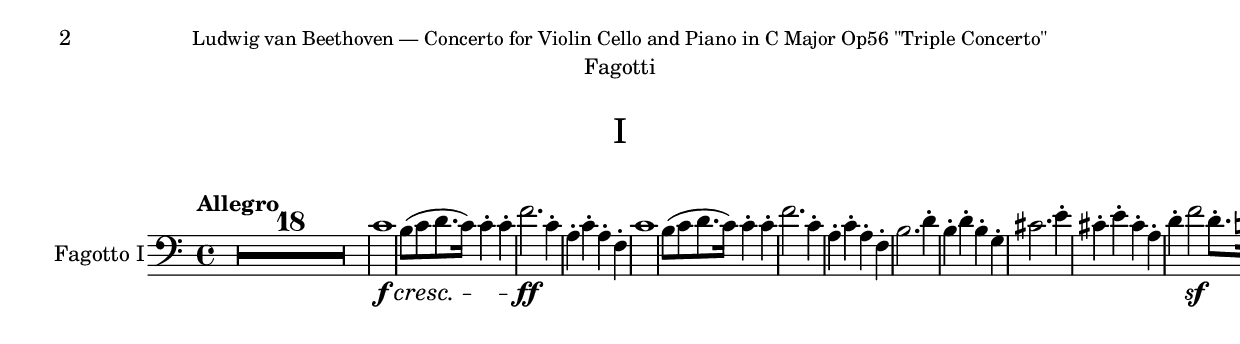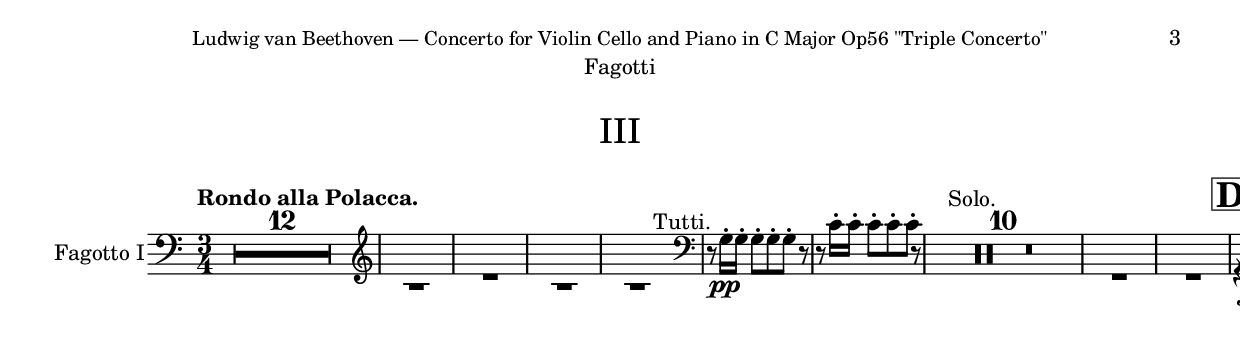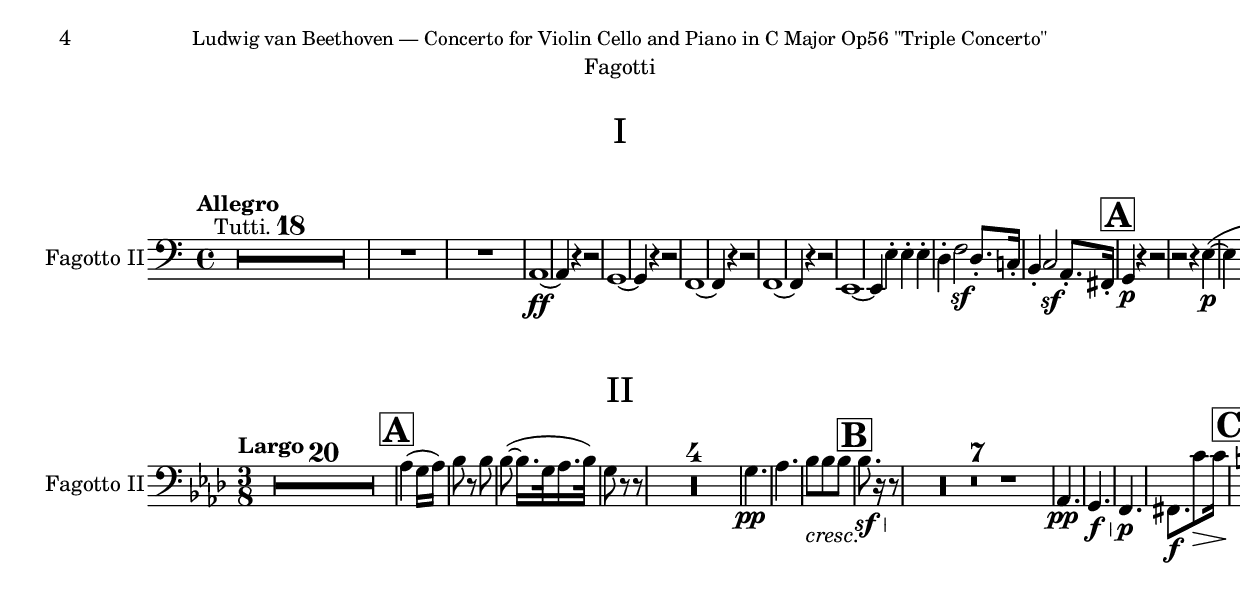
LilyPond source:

%###############################################################################
%#                                 H E A D E R                                 #
%###############################################################################
%
%  Composer           : Ludwig van Beethoven(1770 - 1827)
%  work               : Concerto for Violin Cello and Piano in C Major Op56
%                       "Triple Concerto"
%  Source             : Breitkopf und Härtel, n.d.[1862]. Plate B.70.
%  Type of score      : Score for Fagotti
%  Typesetter         : Sébastien MANEN
%  date of initiation : Monday 04 May 2020, 21:05
%
%###############################################################################
%#                          I N C L U D E   F I L E S                          #
%###############################################################################
\version "2.20.0"
\include "./00-Common/TripleConcerto_Header.ily"
\include "./00-Common/TripleConcerto_PaperParts.ily"
%  work        : Concerto for Violin Cello and Piano in C Major Op56 "Triple
%                Concerto"
%  typesetter  : Sébastien MANEN
%  date        : Monday 04 May 2020, 21:05
%###############################################################################
%#                 T I M E   A N D   T E M P O   S E C T I O N                 #
%###############################################################################
timeMvtI = {
	\time 4/4
	\tempo "Allegro"
}
timeMvtII = {
	\time 3/8
	\tempo "Largo"
}
timeMvtIII = {
	\time 3/4
	\tempo "Rondo alla Polacca."
}

%  work        : Concerto for Violin Cello and Piano in C Major Op56 "Triple
%                Concerto"
%  typesetter  : Sébastien MANEN
%  date        : Monday 04 May 2020, 21:05
generalOptions = {
	\version "2.20.0"
	\set Score.alternativeNumberingStyle = #'numbers
	\set Score.doubleRepeatType = #":|.|:"
	\set Score.markFormatter = #format-mark-box-alphabet
	\override Score.RehearsalMark #'font-size = #4
	\compressFullBarRests
	\override BreathingSign.text = \markup {
		\musicglyph "scripts.caesura.curved"
	}
}
partOptions = {
	\override Score.BarNumber #'font-size = #0.1
	\set Score.quotedCueEventTypes = #'(note-event rest-event tie-event
		beam-event tuplet-span-event dynamic-event articulation-event
		dynamic-event slur-event text-script-event trill-span-event
		phrasing-slur-event beam-forbid-event tremolo-event crescendo-event 
		decrescendo-event )
	\set Voice.restNumberThreshold = #0
}
#(set-global-staff-size 19)
\layout {
	#(layout-set-staff-size 19)
	\override TupletBracket #'bracket-visibility = ##f
	\override Hairpin.to-barline = ##f
}
layoutCueVoice = \with {
	fontSize = #-3
	\override Stem.length-fraction = #0.9
	\override TupletBracket #'bracket-visibility = ##f
	%\override Font.font-size = #+5
}

%  work        : Concerto for Violin Cello and Piano in C Major Op56 "Triple
%                Concerto"
%  typesetter  : Sébastien MANEN
%  date        : Monday 04 May 2020, 21:05
%###############################################################################
%#                    V O I C E   N A M E   :   F L A U T O                    #
%###############################################################################
nameFloteMvtI = {
	\set Staff.instrumentName = "Flote"
	\set Staff.shortInstrumentName = "Fl"
	\set Staff.midiInstrument = #"flute"
}
nameFloteMvtIII = {
	\set Staff.instrumentName = "Flote"
	\set Staff.shortInstrumentName = "Fl"
	\set Staff.midiInstrument = #"flute"
}
%###############################################################################
%#                      V O I C E   N A M E   :   O B O I                      #
%###############################################################################
nameOboeIMvtI = {
	\set Staff.instrumentName = "Oboe I"
	\set Staff.shortInstrumentName = "Ob I"
	\set Staff.midiInstrument = #"oboe"
}
nameOboeIMvtIII = {
	\set Staff.instrumentName = "Oboe I"
	\set Staff.shortInstrumentName = "Ob I"
	\set Staff.midiInstrument = #"oboe"
}
nameOboeIIMvtI = {
	\set Staff.instrumentName = "Oboe II"
	\set Staff.shortInstrumentName = "Ob II"
	\set Staff.midiInstrument = #"oboe"
}
nameOboeIIMvtIII = {
	\set Staff.instrumentName = "Oboe II"
	\set Staff.shortInstrumentName = "Ob II"
	\set Staff.midiInstrument = #"oboe"
}
%###############################################################################
%#                V O I C E   N A M E   :   C L A R I N E T T I                #
%###############################################################################
nameClarinetIMvtI = {
	\set Staff.instrumentName = \markup {
		\center-column {
			\lower #1 "Clarinetto I" "in C"
		}
	}
	\set Staff.shortInstrumentName = \markup {
		\center-column {
			\lower #1 "Cl I" "in C"
		}
	}
	\set Staff.midiInstrument = #"clarinet"
}
nameClarinetIMvtII = {
	\set Staff.instrumentName = \markup {
		\center-column {
			\lower #1 "Clarinetto I" \concat { "in B " \lower #-0.5 \tiny \flat }
		}
	}
	\set Staff.shortInstrumentName = \markup {
		\center-column {
			\lower #1 "Cl I" \concat { "in B " \lower #-0.5 \tiny \flat }
		}
	}
	\set Staff.midiInstrument = #"clarinet"
}
nameClarinetIMvtIII = {
	\set Staff.instrumentName = \markup {
		\center-column {
			\lower #1 "Clarinetto I" "in C"
		}
	}
	\set Staff.shortInstrumentName = \markup {
		\center-column {
			\lower #1 "Cl I" "in C"
		}
	}
	\set Staff.midiInstrument = #"clarinet"
}
nameClarinetIIMvtI = {
	\set Staff.instrumentName = \markup {
		\center-column {
			\lower #1 "Clarinetto II" "in C"
		}
	}
	\set Staff.shortInstrumentName = \markup {
		\center-column {
			\lower #1 "Cl II" "in C"
		}
	}
	\set Staff.midiInstrument = #"clarinet"
}
nameClarinetIIMvtII = {
	\set Staff.instrumentName = \markup {
		\center-column {
			\lower #1 "Clarinetto II" \concat { "in B " \lower #-0.5 \tiny \flat }
		}
	}
	\set Staff.shortInstrumentName = \markup {
		\center-column {
			\lower #1 "Cl II" \concat { "in B " \lower #-0.5 \tiny \flat }
		}
	}
	\set Staff.midiInstrument = #"clarinet"
}
nameClarinetIIMvtIII = {
	\set Staff.instrumentName = \markup {
		\center-column {
			\lower #1 "Clarinetto II" "in C"
		}
	}
	\set Staff.shortInstrumentName = \markup {
		\center-column {
			\lower #1 "Cl II" "in C"
		}
	}
	\set Staff.midiInstrument = #"clarinet"
}
%###############################################################################
%#                   V O I C E   N A M E   :   F A G O T T I                   #
%###############################################################################
nameFagottoIMvtI = {
	\set Staff.instrumentName = "Fagotto I"
	\set Staff.shortInstrumentName = "Fag I"
	\set Staff.midiInstrument = #"bassoon"
}
nameFagottoIMvtII = {
	\set Staff.instrumentName = "Fagotto I"
	\set Staff.shortInstrumentName = "Fag I"
	\set Staff.midiInstrument = #"bassoon"
}
nameFagottoIMvtIII = {
	\set Staff.instrumentName = "Fagotto I"
	\set Staff.shortInstrumentName = "Fag I"
	\set Staff.midiInstrument = #"bassoon"
}
nameFagottoIIMvtI = {
	\set Staff.instrumentName = "Fagotto II"
	\set Staff.shortInstrumentName = "Fag II"
	\set Staff.midiInstrument = #"bassoon"
}
nameFagottoIIMvtII = {
	\set Staff.instrumentName = "Fagotto II"
	\set Staff.shortInstrumentName = "Fag II"
	\set Staff.midiInstrument = #"bassoon"
}
nameFagottoIIMvtIII = {
	\set Staff.instrumentName = "Fagotto II"
	\set Staff.shortInstrumentName = "Fag II"
	\set Staff.midiInstrument = #"bassoon"
}
%###############################################################################
%#                     V O I C E   N A M E   :   C O R N I                     #
%###############################################################################
nameCornoIMvtI = {
	\set Staff.instrumentName = \markup {
		\center-column {
			\lower #1 "Corno I" "in C"
		}
	}
	\set Staff.shortInstrumentName = \markup {
		\center-column {
			\lower #1 "Cor I" "in C"
		}
	}
	\set Staff.midiInstrument = #"french horn"
}
nameCornoIMvtII = {
	\set Staff.instrumentName = \markup {
		\center-column {
			\lower #1 "Corno I" \concat { "in E " \lower #-0.5 \tiny \flat }
		}
	}
	\set Staff.shortInstrumentName = \markup {
		\center-column {
			\lower #1 "Cor I" \concat { "in E " \lower #-0.5 \tiny \flat }
		}
	}
	\set Staff.midiInstrument = #"french horn"
}
nameCornoIMvtIII = {
	\set Staff.instrumentName = \markup {
		\center-column {
			\lower #1 "Corno I" "in C"
		}
	}
	\set Staff.shortInstrumentName = \markup {
		\center-column {
			\lower #1 "Cor I" "in C"
		}
	}
	\set Staff.midiInstrument = #"french horn"
}
nameCornoIIMvtI = {
	\set Staff.instrumentName = \markup {
		\center-column {
			\lower #1 "Corno II" "in C"
		}
	}
	\set Staff.shortInstrumentName = \markup {
		\center-column {
			\lower #1 "Cor II" "in C"
		}
	}
	\set Staff.midiInstrument = #"french horn"
}
nameCornoIIMvtII = {
	\set Staff.instrumentName = \markup {
		\center-column {
			\lower #1 "Corno II" \concat { "in E " \lower #-0.5 \tiny \flat }
		}
	}
	\set Staff.shortInstrumentName = \markup {
		\center-column {
			\lower #1 "Cor II" \concat { "in E " \lower #-0.5 \tiny \flat }
		}
	}
	\set Staff.midiInstrument = #"french horn"
}
nameCornoIIMvtIII = {
	\set Staff.instrumentName = \markup {
		\center-column {
			\lower #1 "Corno II" "in C"
		}
	}
	\set Staff.shortInstrumentName = \markup {
		\center-column {
			\lower #1 "Cor II" "in C"
		}
	}
	\set Staff.midiInstrument = #"french horn"
}
%###############################################################################
%#                    V O I C E   N A M E   :   T R O M B E                    #
%###############################################################################
nameTrombeIMvtI = {
	\set Staff.instrumentName = \markup {
		\center-column {
			\lower #1 "Trombe I" "in C"
		}
	}
	\set Staff.shortInstrumentName = \markup {
		\center-column {
			\lower #1 "Trb I" "in C"
		}
	}
	\set Staff.midiInstrument = #"trumpet"
}
nameTrombeIMvtIII = {
	\set Staff.instrumentName = \markup {
		\center-column {
			\lower #1 "Trombe I" "in C"
		}
	}
	\set Staff.shortInstrumentName = \markup {
		\center-column {
			\lower #1 "Trb I" "in C"
		}
	}
	\set Staff.midiInstrument = #"trumpet"
}
nameTrombeIIMvtI = {
	\set Staff.instrumentName = \markup {
		\center-column {
			\lower #1 "Trombe II" "in C"
		}
	}
	\set Staff.shortInstrumentName = \markup {
		\center-column {
			\lower #1 "Trb II" "in C"
		}
	}
	\set Staff.midiInstrument = #"trumpet"
}
nameTrombeIIMvtIII = {
	\set Staff.instrumentName = \markup {
		\center-column {
			\lower #1 "Trombe II" "in C"
		}
	}
	\set Staff.shortInstrumentName = \markup {
		\center-column {
			\lower #1 "Trb II" "in C"
		}
	}
	\set Staff.midiInstrument = #"trumpet"
}
%###############################################################################
%#                   V O I C E   N A M E   :   T I M P A N I                   #
%###############################################################################
nameTimpaniMvtI = {
	\set Staff.instrumentName = \markup {
		\center-column {
			\lower #1 "Timpani" "in C G"
		}
	}
	\set Staff.shortInstrumentName = "Timp."
	\set Staff.midiInstrument = #"timpani"
}
nameTimpaniMvtIII = {
	\set Staff.instrumentName = \markup {
		\center-column {
			\lower #1 "Timpani" "in C G"
		}
	}
	\set Staff.shortInstrumentName = "Timp."
	\set Staff.midiInstrument = #"timpani"
}
%###############################################################################
%#                   V O I C E   N A M E   :   S O L O V L N                   #
%###############################################################################
nameSoloViolinMvtI = {
	\set Staff.instrumentName = "Solo Violin"
	\set Staff.shortInstrumentName = \markup {
		\center-column {
			\lower #1 "Solo-" "Vln"
		}
	}
	\set Staff.midiInstrument = #"violin"
}
nameSoloViolinMvtII = {
	\set Staff.instrumentName = "Solo Violin"
	\set Staff.shortInstrumentName = \markup {
		\center-column {
			\lower #1 "Solo-" "Vln"
		}
	}
	\set Staff.midiInstrument = #"violin"
}
nameSoloViolinMvtIII = {
	\set Staff.instrumentName = "Solo Violin"
	\set Staff.shortInstrumentName = \markup {
		\center-column {
			\lower #1 "Solo-" "Vln"
		}
	}
	\set Staff.midiInstrument = #"violin"
}
%###############################################################################
%#                   V O I C E   N A M E   :   S O L O V L C                   #
%###############################################################################
nameSoloCelloMvtI = {
	\set Staff.instrumentName = \markup {
		\center-column {
			\lower #1 "Solo" "Violoncello"
		}
	}
	\set Staff.shortInstrumentName = \markup {
		\center-column {
			\lower #1 "Solo-" "Vlc"
		}
	}
	\set Staff.midiInstrument = #"cello"
}
nameSoloCelloMvtII = {
	\set Staff.instrumentName = \markup {
		\center-column {
			\lower #1 "Solo" "Violoncello"
		}
	}
	\set Staff.shortInstrumentName = \markup {
		\center-column {
			\lower #1 "Solo-" "Vlc"
		}
	}
	\set Staff.midiInstrument = #"cello"
}
nameSoloCelloMvtIII = {
	\set Staff.instrumentName = \markup {
		\center-column {
			\lower #1 "Solo" "Violoncello"
		}
	}
	\set Staff.shortInstrumentName = \markup {
		\center-column {
			\lower #1 "Solo-" "Vlc"
		}
	}
	\set Staff.midiInstrument = #"cello"
}
%###############################################################################
%#                     V O I C E   N A M E   :   P I A N O                     #
%###############################################################################
namePianoUpMvtI = {
	\set Staff.instrumentName = "Pianoforte."
	\set Staff.shortInstrumentName = "Pf"
	\set Staff.midiInstrument = #"acoustic grand"
}
namePianoUpMvtII = {
	\set Staff.instrumentName = "Pianoforte."
	\set Staff.shortInstrumentName = "Pf"
	\set Staff.midiInstrument = #"acoustic grand"
}
namePianoUpMvtIII = {
	\set Staff.instrumentName = "Pianoforte."
	\set Staff.shortInstrumentName = "Pf"
	\set Staff.midiInstrument = #"acoustic grand"
}
namePianoDownMvtI = {
	\set Staff.instrumentName = ""
	\set Staff.shortInstrumentName = ""
	\set Staff.midiInstrument = #"acoustic grand"
}
namePianoDownMvtII = {
	\set Staff.instrumentName = ""
	\set Staff.shortInstrumentName = ""
	\set Staff.midiInstrument = #"acoustic grand"
}
namePianoDownMvtIII = {
	\set Staff.instrumentName = ""
	\set Staff.shortInstrumentName = ""
	\set Staff.midiInstrument = #"acoustic grand"
}
%###############################################################################
%#                   V O I C E   N A M E   :   V I O L I N I                   #
%###############################################################################
nameViolinIMvtI = {
	\set Staff.instrumentName = "Violino I"
	\set Staff.shortInstrumentName = "Vln I"
	\set Staff.midiInstrument = #"violin"
}
nameViolinIMvtII = {
	\set Staff.instrumentName = "Violino I"
	\set Staff.shortInstrumentName = "Vln I"
	\set Staff.midiInstrument = #"violin"
}
nameViolinIMvtIII = {
	\set Staff.instrumentName = "Violino I"
	\set Staff.shortInstrumentName = "Vln I"
	\set Staff.midiInstrument = #"violin"
}
%###############################################################################
%#                  V O I C E   N A M E   :   V I O L I N I I                  #
%###############################################################################
nameViolinIIMvtI = {
	\set Staff.instrumentName = "Violino II"
	\set Staff.shortInstrumentName = "Vln II"
	\set Staff.midiInstrument = #"violin"
}
nameViolinIIMvtII = {
	\set Staff.instrumentName = "Violino II"
	\set Staff.shortInstrumentName = "Vln II"
	\set Staff.midiInstrument = #"violin"
}
nameViolinIIMvtIII = {
	\set Staff.instrumentName = "Violino II"
	\set Staff.shortInstrumentName = "Vln II"
	\set Staff.midiInstrument = #"violin"
}
%###############################################################################
%#                  V O I C E   N A M E   :   B R A T S C H E                  #
%###############################################################################
nameViolaMvtI = {
	\set Staff.instrumentName = "Viola"
	\set Staff.shortInstrumentName = "Vla"
	\set Staff.midiInstrument = #"viola"
}
nameViolaMvtII = {
	\set Staff.instrumentName = "Viola"
	\set Staff.shortInstrumentName = "Vla"
	\set Staff.midiInstrument = #"viola"
}
nameViolaMvtIII = {
	\set Staff.instrumentName = "Viola"
	\set Staff.shortInstrumentName = "Vla"
	\set Staff.midiInstrument = #"viola"
}
%###############################################################################
%#                     V O I C E   N A M E   :   B A S S I                     #
%###############################################################################
nameVioloncellMvtI = {
	\set Staff.instrumentName = "Cello"
	\set Staff.shortInstrumentName = "Vcl"
	\set Staff.midiInstrument = #"cello"
}
nameVioloncellMvtII = {
	\set Staff.instrumentName = "Cello"
	\set Staff.shortInstrumentName = "Vcl"
	\set Staff.midiInstrument = #"cello"
}
nameVioloncellMvtIII = {
	\set Staff.instrumentName = "Cello"
	\set Staff.shortInstrumentName = "Vcl"
	\set Staff.midiInstrument = #"cello"
}
nameBassoMvtI = {
	\set Staff.instrumentName = "Basso"
	\set Staff.shortInstrumentName = "Kb"
	\set Staff.midiInstrument = #"contrabass"
}
nameBassoMvtII = {
	\set Staff.instrumentName = "Basso"
	\set Staff.shortInstrumentName = "Kb"
	\set Staff.midiInstrument = #"contrabass"
}
nameBassoMvtIII = {
	\set Staff.instrumentName = "Basso"
	\set Staff.shortInstrumentName = "Kb"
	\set Staff.midiInstrument = #"contrabass"
}

%  work        : Concerto for Violin Cello and Piano in C Major Op56 "Triple
%                Concerto"
%  typesetter  : Sébastien MANEN
%  date        : Sunday 11 June 2023, 06:59
%###############################################################################
%#                      S H O R T C U T S   S E C T I O N                      #
%###############################################################################

% dynamics

crescmarkup = \markup {\italic cresc.}
crescpocoapoco = \markup {\italic {cresc. poco a poco}}
crescsottovoce = \markup {\italic {cresc. sotto voce}}
decresc = \markup {\italic decresc.}
dimin = \markup {\italic dimin.}
dimmarkup = \markup {\italic dim.}
farco=^\markup {\dynamic f \italic arco}
fcresc = \markup { \dynamic f \italic cresc.}
fmarcato = \markup { \dynamic f \italic marcato}
fpmoltopiano = \markup {\dynamic fp \italic {molto piano} }
moltopiano = \markup {\italic {molto piano}}
pcresc = \markup { \dynamic p \italic cresc.}
pdim = \markup { \dynamic p \italic dim.}
pdolce = \markup { \dynamic p \italic dolce}
pespressivo = \markup {\dynamic p \italic espressivo}
piuf = \markup {\italic {più} \dynamic f}
plegato = \markup {\dynamic p \italic {legato}}
ppcrescpocoapoco = \markup {\dynamic pp \italic {cresc. poco a poco}}
ppsempre = \markup {\dynamic pp \italic sempre}
psottovoce = \markup {\dynamic p \italic {sotto voce}}
pstacc = \markup {\dynamic p \italic stacc.}
sempreff = \markup {\italic sempre \dynamic ff }
semprep = \markup {\italic sempre \dynamic p}
semprepp = \markup {\italic sempre \dynamic pp}

crescD = #(make-dynamic-script (markup #:normal-text #:italic "cresc."))
pcrescD = #(make-dynamic-script (markup #:dynamic "p" #:normal-text #:italic "cresc."))
sempreppD = #(make-dynamic-script (markup #:normal-text #:italic "sempre" #:dynamic "pp"))


% tempo & expression

adagio = \markup {adagio}
arco = \markup {\italic arco}
atempo = \markup {\bold {a tempo}}
cantabile = \markup {\italic cantabile}
consordino = \markup {\italic {con sordino}}
dolce = \markup {\italic {dolce}}
espressivo = \markup {\italic {espressivo}}
legato = \markup {\italic legato}
moltocantabile = \markup {\italic {molto cantabile}}
piuallegro = \markup {Più Allegro}
pizz = \markup {\italic pizz.}
rallentando = \markup {\italic rallentando}
sempreped = \markup {\italic sempre \musicglyph "pedal.Ped" }
semprestaccato = \markup {\italic {sempre staccato}}
semprestacc = \markup {\italic {sempre stacc.}}
senzasordino = \markup {\italic {senza sordino}}
sottovoce = \markup {\italic {sotto voce}}
staccato = \markup {\italic staccato}
stacc = \markup {\italic stacc.}
tenmarkup=^\markup {\italic ten.}



% instrumentation

basso=^\markup {Basso.}
klavier_solobold=^\markup {\bold \abs-fontsize #10 \column {\lower #1 Klavier solo}}
klaviersolobold=^\markup {\bold \abs-fontsize #10 {Klavier solo}}
solobold=^\markup {\bold \abs-fontsize #10 Solo}
solo = \markup {Solo.}
tuttibold=^\markup {\bold \abs-fontsize #10 Tutti}
tutti = \markup {\italic tutti}
tutti = \markup {Tutti.}
unobassoeviolonc = \markup {Uno Basso e Violonc.}
violinesolobold=^\markup {\bold \abs-fontsize #10 {Violine solo}}
violine-solobold=^\markup {\bold 
	\abs-fontsize #10 {
		\column { \lower #1.5 "Violine" "solo"}
	}
}
violoncellosolobold=^\markup {\bold \abs-fontsize #10 {Violoncello solo}}


% glyphs

natural = \markup {\tiny \natural} 
flat = \markup { \tiny \flat}
sharp = \markup {\tiny \sharp} 
one=^\markup {\tiny \number 1}
two=^\markup {\tiny \number 2}
three=^\markup {\tiny \number 3}
four=^\markup {\tiny \number 4}
five=^\markup {\tiny \number 5}
six=^\markup {\tiny \number 6}
seven=^\markup {\tiny \number 7}
eight=^\markup {\tiny \number 8}
nine=^\markup {\tiny \number 9}
ten=^\markup {\tiny \number 10}

sharptrill = \markup { 
	\general-align #X #CENTER 
	\line { 
		\general-align #Y #DOWN \tiny \sharp \musicglyph #"scripts.trill" 
	}
}
naturaltrill = \markup { 
	\general-align #X #CENTER 
	\line { 
		\general-align #Y #DOWN \tiny \natural \musicglyph #"scripts.trill" 
	}
}
flattrill = \markup { 
	\general-align #X #CENTER 
	\line { 
		\general-align #Y #DOWN \tiny \flat \musicglyph #"scripts.trill" 
	}
}
trillglyph = \markup {
	\musicglyph #"scripts.trill" 
}


noFlag = \once \omit Flag
omitBeam = \once \omit Beam


attaccaMark = \mark \markup { 
	\normalsize \italic attacca:
}
rightAlign = {
	\once \override Score.RehearsalMark.self-alignment-X = 1
	\once \override Score.RehearsalMark.direction = #DOWN
}



crescText = #(define-music-function
	(cresctext)
	(markup?)
	#{
		\once \set crescendoText = \markup {\italic { #cresctext } }
		\once \set crescendoSpanner = #'text
	#}
)
dimText = #(define-music-function
	(cresctext)
	(markup?)
	#{
		\once \set decrescendoText = \markup {\italic { #cresctext } }
		\once \set decrescendoSpanner = #'text
	#}
)
fermataCentered  = {
	\once \override Score.MultiMeasureRest.transparent = ##t 
	R2.^\markup {\musicglyph "scripts.ufermata"}
}

dfermataCentered  = {
	\once \override Score.MultiMeasureRest.transparent = ##t 
	R2._\markup {\musicglyph "scripts.dfermata"}
}


oneCentered  = {
	\omit MultiMeasureRestNumber
	\once \override Score.MultiMeasureRest.transparent = ##t 
	R1^\markup {\tiny \number 1}
	\undo \omit MultiMeasureRestNumber
}
twoCentered  = {
	\omit MultiMeasureRestNumber
	\once \override Score.MultiMeasureRest.transparent = ##t 
	R1^\markup {\tiny \number 2}
	\undo \omit MultiMeasureRestNumber
}
threeCentered  = {
	\omit MultiMeasureRestNumber
	\once \override Score.MultiMeasureRest.transparent = ##t 
	R1^\markup {\tiny \number 3}
	\undo \omit MultiMeasureRestNumber
}
fourCentered  = {
	\omit MultiMeasureRestNumber
	\once \override Score.MultiMeasureRest.transparent = ##t 
	R1^\markup {\tiny \number 4}
	\undo \omit MultiMeasureRestNumber
}
fiveCentered  = {
	\omit MultiMeasureRestNumber
	\once \override Score.MultiMeasureRest.transparent = ##t 
	R1^\markup {\tiny \number 5}
	\undo \omit MultiMeasureRestNumber
}
sixCentered  = {
	\omit MultiMeasureRestNumber
	\once \override Score.MultiMeasureRest.transparent = ##t 
	R1^\markup {\tiny \number 6}
	\undo \omit MultiMeasureRestNumber
}
sevenCentered  = {
	\omit MultiMeasureRestNumber
	\once \override Score.MultiMeasureRest.transparent = ##t 
	R1^\markup {\tiny \number 7}
	\undo \omit MultiMeasureRestNumber
}
eightCentered  = {
	\omit MultiMeasureRestNumber
	\once \override Score.MultiMeasureRest.transparent = ##t 
	R1^\markup {\tiny \number 8}
	\undo \omit MultiMeasureRestNumber
}
nineCentered  = {
	\omit MultiMeasureRestNumber
	\once \override Score.MultiMeasureRest.transparent = ##t 
	R1^\markup {\tiny \number 9}
	\undo \omit MultiMeasureRestNumber
}
tenCentered  = {
	\omit MultiMeasureRestNumber
	\once \override Score.MultiMeasureRest.transparent = ##t 
	R1^\markup {\tiny \number 10}
	\undo \omit MultiMeasureRestNumber
}

textSpanner = #(define-music-function
	(textSpanner fontshape)
	(string? symbol?)
	#{
		\once \override TextSpanner.font-shape = #fontshape
		\once \override TextSpanner.bound-details.left.text = \markup { #textSpanner }
	#}
)

ottavaBracket = #(define-music-function
	(textSpanner fontshape)
	(string? symbol?)
	#{
		\once \override TextSpanner.font-shape = #fontshape
		\once \override TextSpanner.dash-fraction = #0.2
		\once \override TextSpanner.dash-period = #1.5
		\once \override TextSpanner.bound-details.right.attach-dir = #1
		\once \override TextSpanner.bound-details.right.stencil = #ly:text-interface::print
		\once \override TextSpanner.bound-details.right.text = \markup { \draw-dashed-line #'(0 . -0.8) }
		\once \override TextSpanner.bound-details.left.text = \markup { #textSpanner }
	#}
)

no = {
	\undo \omit MultiMeasureRestNumber
%	\revert MultiMeasureRest.staff-position
}


ni = {
	\omit MultiMeasureRestNumber
%	\override MultiMeasureRest.staff-position = #-6
}


mmrPos = #(define-music-function
	(position)
	(number?)
	#{
		\once \override MultiMeasureRest.staff-position = #(- position 2)
	#}
)

markXoffset = #(define-music-function
	(offset)
	(number?)
	#{
		\once \override Score.RehearsalMark.self-alignment-X = #(- offset)
	#}
)

markYoffset = #(define-music-function
	(offset)
	(number?)
	#{
		\once \override Score.RehearsalMark.Y-offset = #offset
	#}
)

attacca = {
	\once \override TextScript.self-alignment-X=1
	s8_\markup {\italic attacca:}
}


InCueContext = {
	\override Beam.beam-thickness = #0.35 % 0.30
	\override StemTremolo.beam-thickness = #0.35 % 0.30
	\override Beam.length-fraction = #0.63 % 0.8
	\override Stem.length-fraction = #0.63 % 0.8
%	\override Stem.length = #7
%	\override Beam.length = #7
	\set fontSize = #-4 %-4
}

OutCueContext = {
	\revert Beam.beam-thickness
	\revert StemTremolo.beam-thickness
	\revert Beam.length-fraction
	\revert Stem.length-fraction
%	\override Stem.length = #7
%	\override Beam.length = #7
	\unset fontSize
}

breathSign = {
	\override BreathingSign.text = \markup { \musicglyph "scripts.caesura.curved" }
}


textOsp = #(define-music-function
	(prio)
	(number?)
	#{
		\once \override TextScript.outside-staff-priority = #prio
	#}
)

mmrLength = #(define-music-function
	(length)
	(number?)
	#{
		\once \override MultiMeasureRest.minimum-length = #length
	#}
)

textOffset = #(define-music-function
	(offset)
	(number?)
	#{
		\once \override Staff.TextScript.padding = #0
		\once \override Staff.TextScript.Y-offset = #offset
	#}
)

dynEsw = #(define-music-function
	(width)
	(pair?)
	#{
		\once \override DynamicText.extra-spacing-width = #width
	#}
)

hairpinLength = #(define-music-function
	(length)
	(number?)
	#{
		\once \override Hairpin.minimum-length = #length
	#}
)



trillSpanCustom = #(define-music-function
	(length markup)
	(number? markup?)
	#{
		\once \override TrillSpanner.minimum-length = #length
		\once \override TrillSpanner.springs-and-rods = #ly:spanner::set-spacing-rods
		\once \override Score.TrillSpanner.bound-details.left.text = #markup
	#}
)

trillSpanPadding = #(define-music-function
	(padding)
	(number?)
	#{
		\once \override TrillSpanner.bound-details.right.padding = #padding
	#}
)

beamOffset = #(define-music-function
	(position)
	(pair?)
	#{
		\once \offset positions #position Beam
	#}
)

noteShift = #(define-music-function
	(shift)
	(number?)
	#{
		\once \override NoteColumn.force-hshift = #shift
	#}
)

stemOffset = #(define-music-function
	(offset)
	(number?)
	#{
		\once \offset length #offset Stem
	#}
)

aIIOmit = \once \omit Voice.CombineTextScript


beamGap = #(define-music-function
	(gap)
	(number?)
	#{
		\once \override Beam.auto-knee-gap = #gap
	#}
)

dynEO = #(define-music-function
	(offset)
	(pair?)
	#{
		\once \override DynamicText.extra-offset = #offset
		\once \override DynamicText.whiteout = #1
		\once \override DynamicText.whiteout-style = #'outline
	#}
)

hairpinShorten = #(define-music-function
	(shortLength)
	(pair?)
	#{
		\once \override Hairpin.shorten-pair = #shortLength
	#}
)

whiteoutMarkup = {
	\once \override Hairpin.layer = #4
	\once \override TextScript.layer = #3
	\once \override TextScript.whiteout = #1
	\once \override TextScript.whiteout-style = #'outline
}

aIIXoffset = #(define-music-function
	(offset)
	(number?)
	#{
		\once \override CombineTextScript.X-offset = #offset
	#}
)

revertRehearsalMark = {
	\once \revert Score.RehearsalMark.extra-spacing-width
	\once \revert Score.RehearsalMark.extra-spacing-height
}

rehearsalMarkOsp = #(define-music-function
	(prio)
	(number?)
	#{
		\once \override Staff.RehearsalMark.outside-staff-priority = #prio
	#}
)

tupletOffset = #(define-music-function
	(offset)
	(number?)
	#{
		\once \override TupletNumber.Y-offset = #offset 
	#}
)

InCueContext = {
	\override Beam.beam-thickness = #0.30 % 0.30
	\override StemTremolo.beam-thickness = #0.35 % 0.30
	\override Beam.length-fraction = #0.67 % 0.8
	\override Stem.length-fraction = #0.8 % 0.8
%	\override Stem.length = #7
%	\override Beam.length = #7
	\set fontSize = #-3 %-3
}

OutCueContext = {
	\revert Beam.beam-thickness
	\revert StemTremolo.beam-thickness
	\revert Beam.length-fraction
	\revert Stem.length-fraction
%	\override Stem.length = #7
%	\override Beam.length = #7
	\unset fontSize
}


mmrnDown = {
	\once \override MultiMeasureRestNumber.direction = #-1 
}

markEO = #(define-music-function
	(offset)
	(pair?)
	#{
		\once \override TextScript.layer = #3
		\once \override TextScript.extra-offset = #offset
		\once \override TextScript.whiteout = #1
		\once \override TextScript.whiteout-style = #'outline
	#}
)

tempoXoffset = #(define-music-function
	(offset)
	(number?)
	#{
		\once \override Score.MetronomeMark.X-offset = #offset
	#}
)

trillSpanPadding = #(define-music-function
	(padding)
	(number?)
	#{
		\once \override TrillSpanner.bound-details.right.padding = #padding
	#}
)

tempoEO = #(define-music-function
	(offset)
	(pair?)
	#{
		\once \override Score.MetronomeMark.extra-offset = #offset
	#}
)

tempoDown = \once \override Score.MetronomeMark.direction = #-1 

markWhiteout = {
	\once \override Score.RehearsalMark.layer = #3
	\once \override Score.RehearsalMark.whiteout = #0.75
	\once \override Score.RehearsalMark.whiteout-style = #'outline
}

scriptOsf = {
	\once \override Voice.Script.outside-staff-priority = #700
}

%%%%%%%%%%%%%%%%%%%%%%%%%%%%%%%%%%%%%%%%%%%%%%%%%

%aIIExtraOffset = #(define-music-function
%	(extraoffset)
%	(pair?)
%	#{
%		\once \override CombineTextScript.extra-offset = #extraoffset
%	#}
%)

%arpeggioPadding = #(define-music-function
%	(padding)
%	(number?)
%	#{
%		\once \override Voice.Arpeggio.padding = #padding
%	#}
%)

%beamLeftTwoRightOne = {
%	\set stemLeftBeamCount = #2
%	\set stemRightBeamCount = #1
%}

%beamLeftOneRightTwo = {
%	\set stemLeftBeamCount = #1
%	\set stemRightBeamCount = #2
%}

%setBeamTriple = { 
%	\set subdivideBeams = ##t
%	\set baseMoment = #(ly:make-moment 1/8)
%	\set beatStructure = 2,2,2
%}

%crescText = #(define-music-function
%	(cresctext)
%	(markup?)
%	#{
%		\once \set crescendoText = \markup {\italic { #cresctext } }
%		\once \set crescendoSpanner = #'text
%	#}
%)
%dimText = #(define-music-function
%	(cresctext)
%	(markup?)
%	#{
%		\once \set decrescendoText = \markup {\italic { #cresctext } }
%		\once \set decrescendoSpanner = #'text
%	#}
%)


%dynSpanYoffset = #(define-music-function
%	(offset)
%	(number?)
%	#{
%		\once \override DynamicTextSpanner.bound-details.right.Y = #offset
%	#}
%)


%hairpinEO = #(define-music-function
%	(offset)
%	(pair?)
%	#{
%		\once \override Hairpin.extra-offset = #offset
%		\once \override Hairpin.whiteout = ##t
%		\once \override Hairpin.whiteout-style = #'outline
%	#}
%)

%InCueContext = {
%	\override Beam.beam-thickness = #0.30 % 0.30
%	\override StemTremolo.beam-thickness = #0.35 % 0.30
%	\override Beam.length-fraction = #0.67 % 0.8
%	\override Stem.length-fraction = #0.8 % 0.8
%%	\override Stem.length = #7
%%	\override Beam.length = #7
%	\set fontSize = #-3 %-3
%}

%OutCueContext = {
%	\revert Beam.beam-thickness
%	\revert StemTremolo.beam-thickness
%	\revert Beam.length-fraction
%	\revert Stem.length-fraction
%%	\override Stem.length = #7
%%	\override Beam.length = #7
%	\unset fontSize
%}

%mmrPos = #(define-music-function
%	(position)
%	(number?)
%	#{
%		\once \override MultiMeasureRest.staff-position = #(- position 2)
%	#}
%)

%mmrLength = #(define-music-function
%	(length)
%	(number?)
%	#{
%		\once \override MultiMeasureRest.space-increment = #length
%	#}
%)

%mmrMinLength = #(define-music-function
%	(length)
%	(number?)
%	#{
%		\once \override MultiMeasureRest.minimum-length = #length
%	#}
%)

%mmrCondens = \once \override MultiMeasureRest.springs-and-rods = #ly:spanner::set-spacing-rods 

%omitMMRN = \omit MultiMeasureRestNumber


%mmrEO = #(define-music-function
%	(offset)
%	(pair?)
%	#{
%		\once \override MultiMeasureRest.extra-offset = #offset
%	#}
%)


%markXoffset = #(define-music-function
%	(offset)
%	(number?)
%	#{
%		\once \override Score.RehearsalMark.self-alignment-X = #(- offset)
%	#}
%)

%markYoffset = #(define-music-function
%	(offset)
%	(number?)
%	#{
%		\once \override Score.RehearsalMark.Y-offset = #offset
%	#}
%)

%no = {
%	\undo \omit MultiMeasureRestNumber
%}


%ni = {
%	\omit MultiMeasureRestNumber
%}

%ottavaShorten = #(define-music-function
%	(value)
%	(pair?)
%	#{
%		\once \override Staff.OttavaBracket.shorten-pair = #value
%	#}
%)

%setSextolet = {
%	\set subdivideBeams = ##t
%	\set baseMoment = #(ly:make-moment 1/8)
%	\set beatStructure = 2,2,2,2
%	\override TupletNumber.Y-offset = #-3
%	\override TupletNumber.avoid-slur = #'ignore
%}
%unsetSextolet = {
%	\set subdivideBeams = ##f
%	\revert TupletNumber.Y-offset
%	\revert TupletNumber.avoid-slur
%}


%textInSlur = {
%	%\once \override TextScript.outside-staff-priority = 0
%	\once \override TextScript.slur-padding = #0
%	\once \override TextScript.avoid-slur = #'around
%}

%textOsp = #(define-music-function
%	(prio)
%	(number?)
%	#{
%		\once \override TextScript.outside-staff-priority = #prio
%	#}
%)

%tempoExtraOffset = #(define-music-function
%	(offset)
%	(pair?)
%	#{
%		\once \override Score.MetronomeMark.extra-offset = #offset
%	#}
%)


%tupletExtraOffset = #(define-music-function
%	(offset)
%	(pair?)
%	#{
%		\once \override TupletNumber.extra-offset = #offset 
%	#}
%)

%tupletAvoidSlur = \once \override TupletNumber.avoid-slur = #'ignore

%omitTupletNumber = \once \omit Voice.TupletNumber


%tremoloPosition = #(define-music-function
%	(position)
%	(number?)
%	#{
%		\once \override StemTremolo.Y-offset = #position
%	#}
%)

%trillSpanCustom = #(define-music-function
%	(length markup)
%	(number? markup?)
%	% function to create a trill spanner with :
%	%	- specified length
%	%	- specified markup
%	#{
%		\once \override TrillSpanner.minimum-length = #length
%		\once \override TrillSpanner.springs-and-rods = #ly:spanner::set-spacing-rods
%		\once \override Score.TrillSpanner.bound-details.left.text = #markup
%	#}
%)

%trillSpanPadding = #(define-music-function
%	(padding)
%	(number?)
%	% function to create a trill spanner with :
%	%	- specified padding to avoid overlap
%	#{
%		\once \override TrillSpanner.bound-details.right.padding = #padding
%	#}
%)


%naturaltrill = \once \override TrillSpanner.bound-details.left.text = \markup {
%	\concat { 
%		\musicglyph #"scripts.trill" \translate #'(0.5 . 1.05) \tiny \natural 
%	}
%}
%flattrill = \once \override TrillSpanner.bound-details.left.text = \markup {
%	\concat { 
%		\musicglyph #"scripts.trill" \translate #'(0.6 . 0.52) \tiny \flat 
%	}
%}
%sharptrill = \once \override TrillSpanner.bound-details.left.text = \markup {
%	\concat { 
%		\musicglyph #"scripts.trill" \translate #'(0.5 . 1.05) \tiny \sharp  
%	}
%}

%trillflat = \markup { 
%	\general-align #X #CENTER 
%	\concat { 
%		\hspace #2.4 \musicglyph #"scripts.trill" 
%		\translate #'(0.5 . 0.49) \tiny \flat 
%	}
%}



%voltaShorten = #(define-music-function
%	(shortLength)
%	(pair?)
%	#{
%		\once \override Score.VoltaBracket.shorten-pair = #shortLength
%	#}
%)

%whiteoutRehearsalMark = {
%	\override Score.StaffSymbol.layer = #4
%	\override Score.RehearsalMark.layer = #3
%	\once \override Score.RehearsalMark.whiteout = ##t
%	%\once \override Score.RehearsalMark.whiteout-style = #'outline
%}


%whiteoutDynamic = {
%	\once \override DynamicText.whiteout = ##t
%	\once \override DynamicText.whiteout-style = #'outline
%}

%whiteoutMetronomeMark = {
%	\once \override Score.MetronomeMark.whiteout = ##t
%	\once \override Score.MetronomeMark.whiteout-style = #'outline
%}


%  work        : Concerto for Violin Cello and Piano in C Major Op56 "Triple
%                Concerto"
%  typesetter  : Sébastien MANEN
%  date        : Friday 08 May 2020, 14:21
%###############################################################################
%#                      P A R T   S C O R E   F O R M A T                      #
%###############################################################################
formatFagottoIMvtI = {
	\override Score.NonMusicalPaperColumn.line-break-permission = ##f
	\override Score.NonMusicalPaperColumn.page-break-permission = ##f
}
formatFagottoIMvtII = {
	\override Score.NonMusicalPaperColumn.line-break-permission = ##f
	\override Score.NonMusicalPaperColumn.page-break-permission = ##f
}
formatFagottoIMvtIII = {
	\override Score.NonMusicalPaperColumn.line-break-permission = ##f
	\override Score.NonMusicalPaperColumn.page-break-permission = ##f
}
formatFagottoIIMvtI = {
	\override Score.NonMusicalPaperColumn.line-break-permission = ##f
	\override Score.NonMusicalPaperColumn.page-break-permission = ##f
}
formatFagottoIIMvtII = {
	\override Score.NonMusicalPaperColumn.line-break-permission = ##f
	\override Score.NonMusicalPaperColumn.page-break-permission = ##f
}
formatFagottoIIMvtIII = {
	\override Score.NonMusicalPaperColumn.line-break-permission = ##f
	\override Score.NonMusicalPaperColumn.page-break-permission = ##f
}

%  work        : Concerto for Violin Cello and Piano in C Major Op56 "Triple
%                Concerto"
%  typesetter  : Sébastien MANEN
%  date        : Monday 04 May 2020, 21:05
%###############################################################################
%#                   C U E   V O I C E   F O R   F L A U T O                   #
%###############################################################################
cueVoiceFloteMvtI = \relative c' {
	R1*12
	% bar 13 - 18
	c1\pp -\tweak X-offset #-5 _\markup {Viol.I}
	b8^( c d8. c16) c4^. c^.
	e1
	dis8^( e f8. e16) e4^. e^. 
	g1
	fis8^( g a8. g16) g4^. g^.
	R1*19
	% bar 38 - 39
	e2.-\tweak X-offset #-4.5 _\markup {Fag.I} c4^(
	b d c a
	g) r r2
	R1*7
	% bar 48 - 50
	ees''2.(^\markup {Viol.I} des4)
	c1~^\sf^\>
	c2(^\pp d!
	c1)
	R1*60
	% bar 112 - 113
	r4 g4~^\p^\markup {Cor.I} g8 c( e g)
	g8.( f16) e2 f8.( d16)
	R1*32
	% bar 146 - 148
	\tuplet 3/2 4 {r8 e,(_\crescmarkup^\markup {Pf} gis) gis( b) b( e) e( gis) gis( b) b(
	e) e( b) b( gis) gis( e) e( b) b( gis) gis(
	e)\ff b'-. gis-. e'-. b-. gis'-. e-. b'-. gis-. <gis b e>-. q-. q-. }
	R1*14
	% bar 163 - 164
	r2 r4 e,,^\arco^\markup {Vlc.}~
	e cis b8.\noBeam e,16\f-.[ fis8.-. gis16-.]
	R1*32
	% bar 197 - 198
	r8. e'''16-.-\tweak X-offset #-4 ^\markup {Cor.I} e8.-. e16-. e4-. r
	r8. c16-. c8.-. c16-. c4-. r
	R1*24
	% bar 223 - 224
	gis8_\ppcrescpocoapoco^\markup {Viol.I} gis gis gis b b b b
	d d d d gis gis gis gis
	R1*53
	% bar 278 - 282
	r2 a,8[(\p-\tweak X-offset #-3 ^\markup {Ob.I} bes d8. bes16)]
	R1
	r2 b!8[(_\semprepp c ees8. c16)]
	R1
	r2 a8([ bes des8. bes16)]
	R1*40
	% bar 323 - 324
	r16 f^\markup {Vl.conc.} g a b c d e f g a b c d e f
	r b,, c d e f g a b c d e f g a b
	R1*59
	% bar 384 - 385
	\tuplet 3/2 4 {b,8^\markup {Viol.I} b^( g) g^( d) d^( b) b^( g) g^( d) d^(
	b) b'-. g-. d'-. b-. g'-. d-. b'-. g-. d'-. b-. g'-. }
	R1*14
	% bar 400 - 401
	s2 s4-\tweak X-offset #-1 ^\markup {Vlc.} g,,,(~^\arco
	g e d8.) g,16[\f-. a8.-. b16]-. 
	R1*32
	% bar 434 - 435
	g'''8.[-.^\markup {Ob.I} g16-. g8.-. g16]-. g4-. r
	r8. e16[-. e8.-. e16]-. e4-. r
	R1*24
	% bar 460 - 461
	b8_\ppcrescpocoapoco^\markup {Viol.I} b b b d d d d
	f f f f b b b b
	R1*52
	% bar 514 - 515
	b,,16_(_\crescmarkup^\markup {Viol.I} c b c) e8._( d16) cis16_( d cis d) f8._( e16)
	dis_( e dis e) g8._( f16) e_( f e f) a8.-. g16-.
}
cueVoiceFloteMvtIII = \relative c'' {
	R2.*12
	% bar 13 - 17
	b4.(^\markup {Vln.conc} cis16 dis e8 fis)
	g4( e4. d8)
	cis( a' d,4. c8)
	b(\p g' c,) r c,8.(^\markup {Viol.I} e16
	g8) s s2
	R2.*73
	% bar 91 - 92
	d8^\markup {Vln.conc}\f d''4^\sf b8-. g-. e-.
	d-. b-. g-. e-. d8._( e32 fis)
	R2.*38
	% bar 131 - 134
	b4.(^\markup {Vln.conc} cis16 dis e8 fis)
	g4( e4. d8)
	cis( a' d,4. c8)
	b(\p g' c,) r r4
	R2.*83
	% bar 218 - 220
	r8 g'16\pp^\markup {Ob.I} g g8 g g g
	R2.
	r8 g16\pp g g8 g g g
	R2.*20
	% bar 241 - 244
	g,4.(_\crescmarkup^\markup {Vln.conc} a16 b c8 d)
	\grace {c16 d} e4( c4. b8)
	a( f') b,( g'4) g8
	g4(\f c,8) r s4
	R2.*39
	% bar 284 - 285
	g,8\f^\markup {Vln.conc} g'''4\sf e8-. c-. a-.
	g-. e-. c-. a-. g8.( a32 b)
	R2.*37
	% bar 323 - 325
	r16 fis(^\markup {Pf.} g a b c d e g f! e d)
	e( g, a b c d e f a g f e
	d) fis,(_\crescmarkup g <fis a> <g b> <a c> <b d> <c e> <e g> <d f!> <c e> <b d>)
	R2.*7 \time 2/4
	R2*52
	% bar 385 - 386
	d'16^\markup {Vln.conc}\p c b c d c b a
	a^( g) fis^. g^. a^( g) fis^. g^.
	
}
%###############################################################################
%#                     C U E   V O I C E   F O R   O B O I                     #
%###############################################################################
cueVoiceOboeIMvtI = \relative c' {
	R1*12
	% bar 13 - 18
	c1\pp -\tweak X-offset #-5 _\markup {Viol.I}
	b8^( c d8. c16) c4^. c^.
	e1
	dis8^( e f8. e16) e4^. e^. 
	g1
	fis8^( g a8. g16) g4^. g^.
	R1*19
	% bar 38 - 39
	e2.-\tweak X-offset #-4.5 _\markup {Fag.I} c4^(
	b d c a)
	g r r2
	R1*64
	% bar 105 - 107
	r16 c\p^\markup {Vln.conc} d e f g a b c d e f g8 g
	<d f>4^\markup {Pf.} <d, f>2\trill \grace {e16[ f]} <f a>8. <d f>16
	<c e>4 s4 s2
	R1*38
	% bar 146 - 148
	\tuplet 3/2 4 {r8 e_(_\crescmarkup^\markup {Pf} gis) gis_( b) b_( e) e_( gis) gis_( b) b_(
	e) e_( b) b_( gis) gis_( e) e_( b) b_( gis) gis_(
	e)\ff b'-. gis-. e'-. b-. gis'-. e-. b'-. gis-.} r8^\markup {Viol.I} \tuplet 3/2 8 {b16( cis dis)}
	R1*14
	% bar 163 - 164
	r2 r4 e,,,^\arco^\markup {Vlc.}_~
	e cis b8.\noBeam e,16\f-.[ fis8.-. gis16-.]
	R1*31
	% bar 196 - 198
	r8. e'''16-.^\markup {Cor.I} e4-. r8. e16-. e4-.
	r8. e16-. e8.-. e16-. e4-. r4
	r8. c16-. c8.-. c16-. c4-. r
	R1*24
	% bar 223 - 224
	gis8_\ppcrescpocoapoco^\markup {Viol.I} gis gis gis b b b b
	d d d d gis gis gis gis
	R1*50
	% bar 275 - 277
	cis,2(_\crescmarkup^\markup {Vln.conc} e
	g cis)
	\tuplet 3/2 4 {d8\f f, bes d, f bes, d f, bes d, d d}
	R1*43
	% bar 321 - 323
	g8^\markup {Cor.I} r g r g r g r
	g r g r g r g r
	g r g r g r g r
	R1*15
	% bar 339 - 342
	e1_\crescpocoapoco^\markup {Viol.I}
	dis8_( e f8. e16) e4 e
	g1
	fis8_( g a8. g16) g4 g
	R1*26
	% bar 369
	r8 a16_(^\markup {Vln.Conc} a') g,_( g') f,_( f') e,_( e') d,_( d') c,_( c') bes,_( bes')
	R1*14
	% bar 384 - 385
	\tuplet 3/2 4 {b'8^\markup {Vln.conc} b_( g) g_( d) d_( b) b_( g) g_( d) d_(
	b\ff) b' g d' b g' d b' g d' b g'}
	R1*14
	% bar 400 - 401
	g,,,8^\markup {Vlc.} r a r f r g4^\arco_(_~
	g e d8.) g,16[\f a8. b16]
	R1*19
	% bar 421 - 422
	b8.^\markup {Vlc.conc} g16 d'8. d16 b8. g16 f'8. f16
	b,8. g16 aes'8. aes16 g8. f16 ees8. d16
	R1*37
	% bar 460 - 461
	b''8^\markup {Viol.I}_\ppcrescpocoapoco b b b d d d d 
	f f f f b b b b
	R1*21
	% bar 483 - 484
	r4^\markup {Viol.conc} <f f'> r <d d'>
	<e e'>16 g,([\p a b] c d e d c b a g) s4
	R1*29
	% bar 514-516
	b,16_(_\crescmarkup^\markup {Viol.I} c b c) e8._( d16) cis_( d cis d) f8._( e16)
	dis16_( e dis e) g8._( f16) e_( f e f) a8. g16
	f8.\f e16 d8. c16 s2
}
cueVoiceOboeIMvtIII = \relative c'' {
	R2.*12
	% bar 13 - 17
	b4._(^\markup {Vln.conc} cis16 dis e8 fis)
	g4_( e4. d8)
	cis_( a' d,4. c8)
	b_(\p g' c,) r c,8._(^\markup {Viol.I} e16
	g8) s s2
	R2.*60
	% bar 78 - 79
	d,8\noBeam^\markup {Vlc.Conc} fis'_([\trill \grace {e16 fis} d8]) a'[_(\trill \grace {g16 a} fis8]) \afterGrace d'8\trill {cis16 d}
	c!4( b8) r r4
	R2.*51
	% bar 131 - 134
	b4._(^\markup {Viol.Conc} cis16 dis e8 fis)
	g4_( e4. d8)
	cis_( a' d,4. c8)
	b_(\p g' c,) r r4
	R2.*72
	% bar 207 - 208
	g8\p^\markup {Vlc.Conc}^( d) d d e16^( d c d)
	e8^( c) c c d16^( c b c)
	R2.*32
	% bar 241 - 244
	g'4._(^\markup {Viol.conc}_\crescmarkup a16 b c8 d)
	\grace {c16_( d} e4)_( c4. b8)
	a_([ f')] b,_( g'4) g8
	g4_(\f c,8) r r4
	R2.*26
	% bar 271 - 272
	g,,8\noBeam^\markup {Vlc.conc} b'[_(\trill \grace {a16 b} g8]) d'[_(\trill \grace {cis16 d} b8)] \afterGrace g'8\trill {fis16 g}
	f!4_( e8) e\rest e4\rest
	R2.*33
	% bar 306 - 307
	r8 a_(^\markup {Pf.} c) r r dis_(
	e b) b-. b-. c16_( b a b)
	R2.*25 \time 2/4
	R2*52
	% bar 385 - 386
	d'16\p^\markup {Vln.Conc} c b c d c b a
	a^( g) fis g a^( g) fis g
}
cueVoiceOboeIIMvtI = \relative c'' {
	R1*16
	% bar 17 - 20
	g1^\markup {Viol.I}
	fis8_( g a8. g16) g4 g
	c1^\markup {Ob.I}
	b8_( c d8. c16) c4 c
	R1*17
	% bar 38 - 39
	e,2.-\tweak X-offset #-4.5 _\markup {Fag.I} c4_(
	b d c a)
	g r r2
	R1*13
	% bar 54 - 55
	g1(^\markup {Fag.II}
	f)
	R1*9
	% bar 65 - 67
	s4 d''4_~^\markup {Ob.I} d8. d16 d4_~
	d8. d16 d4_~ d8. d16 d4~
	d8 s s2.
	R1*37
	% bar 105 - 107
	<e g>4^\markup {Pf.} <c' e>4. <c e>16 <b d> <a c> <g b> <f a> <e g>
	<d f>4 <d, f>2\trill \grace {e16 f} <f a>8. <d f>16
	<c e>4 s2.
	R1*23
	% bar 131
	r8 e'16_(^\markup {Pf.} e') d,_( d') c,_( c') b,_( b') a,_( a') g,_( g') f,_( f')
	R1*15
	% bar 147 - 148
	\tuplet 3/2 4 {gis'8^\markup {Viol.conc} gis_( e) e_( b) b_( gis) gis_( e) e_( b) b_(
	gis)\ff e' b gis' e b' gis e' b} r8^\markup {Viol.II} \tuplet 3/2 8 {b,16_( cis dis)}
	R1*14
	% bar 163 - 164
	e,,8^\markup {Vlc.} r fis r d r e4^\arco_~
	e cis b8.\noBeam e,16\f-.[ fis8.-. gis16-.]
	R1*31
	% bar 196 - 198
	r8. e'''16-.^\markup {Cor.I} e4-. r8. e16-. e4-.
	r8. e16-. e8.-. e16-. e4-. r4
	r8. c16-. c8.-. c16-. c4-. r
	R1*24
	% bar 223 - 224
	gis8_\ppcrescpocoapoco^\markup {Viol.I} gis gis gis b b b b
	d d d d gis gis gis gis
	R1*50
	% bar 275 - 277
	cis,2(_\crescmarkup^\markup {Vln.conc} e
	g cis)
	\tuplet 3/2 4 {d8\f f, bes d, f bes, d f, bes d, d d}
	R1*43
	% bar 321 - 324
	g8^\markup {Cor.I} r g r g r g r
	g r g r g r g r
	g r g r g r g r
	g'1^\markup {Ob.I}
	R1*18
	% bar 343 - 344
	c,1^\markup {Ob.I}
	b8_( c d8. c16) c4 c
	R1*24
	% bar 369
	r8 a16_(^\markup {Vln.Conc} a') g,_( g') f,_( f') e,_( e') d,_( d') c,_( c') bes,_( bes')
	R1*14
	% bar 384 - 385
	\tuplet 3/2 4 {b'8^\markup {Vln.conc} b_( g) g_( d) d_( b) b_( g) g_( d) d_(
	b\ff) b' g d' b g' d b' g d' b g'}
	R1*14
	% bar 400 - 401
	g,,,8^\markup {Vlc.} r a r f r g4^\arco_(_~
	g e d8.) g,16[\f a8. b16]
	R1*19
	% bar 421 - 422
	b8.^\markup {Vlc.conc} g16 d'8. d16 b8. g16 f'8. f16
	b,8. g16 aes'8. aes16 g8. f16 ees8. d16
	R1*37
	% bar 460 - 461
	b''8^\markup {Viol.I}_\ppcrescpocoapoco b b b d d d d 
	f f f f b b b b
	R1*21
	% bar 483 - 484
	r4^\markup {Viol.conc} <f f'> r <d d'>
	<e e'>16 g,([\p a b] c d e d c b a g) s4
	R1*29
	% bar 514-516
	b,16_(_\crescmarkup^\markup {Viol.I} c b c) e8._( d16) cis_( d cis d) f8._( e16)
	dis16_( e dis e) g8._( f16) e_( f e f) a8. g16
	f8.\f e16 d8. c16 s2

}
cueVoiceOboeIIMvtIII = \relative c {
	
}
%###############################################################################
%#               C U E   V O I C E   F O R   C L A R I N E T T I               #
%###############################################################################
cueVoiceClarinetIMvtI = \relative c {
	
}
cueVoiceClarinetIMvtII = \relative c {
	
}
cueVoiceClarinetIMvtIII = \relative c {
	
}
cueVoiceClarinetIIMvtI = \relative c {
	
}
cueVoiceClarinetIIMvtII = \relative c {
	
}
cueVoiceClarinetIIMvtIII = \relative c {
	
}
%###############################################################################
%#                  C U E   V O I C E   F O R   F A G O T T I                  #
%###############################################################################
cueVoiceFagottoIMvtI = \relative c {
	
}
cueVoiceFagottoIMvtII = \relative c {
	
}
cueVoiceFagottoIMvtIII = \relative c {
	
}
cueVoiceFagottoIIMvtI = \relative c {
	
}
cueVoiceFagottoIIMvtII = \relative c {
	
}
cueVoiceFagottoIIMvtIII = \relative c {
	
}
%###############################################################################
%#                    C U E   V O I C E   F O R   C O R N I                    #
%###############################################################################
cueVoiceCornoIMvtI = \relative c {
	
}
cueVoiceCornoIMvtII = \relative c {
	
}
cueVoiceCornoIMvtIII = \relative c {
	
}
cueVoiceCornoIIMvtI = \relative c {
	
}
cueVoiceCornoIIMvtII = \relative c {
	
}
cueVoiceCornoIIMvtIII = \relative c {
	
}
%###############################################################################
%#                   C U E   V O I C E   F O R   T R O M B E                   #
%###############################################################################
cueVoiceTrombeIMvtI = \relative c {
	
}
cueVoiceTrombeIMvtIII = \relative c {
	
}
cueVoiceTrombeIIMvtI = \relative c {
	
}
cueVoiceTrombeIIMvtIII = \relative c {
	
}
%###############################################################################
%#                  C U E   V O I C E   F O R   T I M P A N I                  #
%###############################################################################
cueVoiceTimpaniMvtI = \relative c {
	
}
cueVoiceTimpaniMvtIII = \relative c {
	
}
%###############################################################################
%#                  C U E   V O I C E   F O R   S O L O V L N                  #
%###############################################################################
cueVoiceSoloViolinMvtI = \relative c {
	
}
cueVoiceSoloViolinMvtII = \relative c {
	
}
cueVoiceSoloViolinMvtIII = \relative c {
	
}
%###############################################################################
%#                  C U E   V O I C E   F O R   S O L O V L C                  #
%###############################################################################
cueVoiceSoloCelloMvtI = \relative c {
	
}
cueVoiceSoloCelloMvtII = \relative c {
	
}
cueVoiceSoloCelloMvtIII = \relative c {
	
}
%###############################################################################
%#                    C U E   V O I C E   F O R   P I A N O                    #
%###############################################################################
cueVoicePianoUpMvtI = \relative c {
	
}
cueVoicePianoUpMvtII = \relative c {
	
}
cueVoicePianoUpMvtIII = \relative c {
	
}
cueVoicePianoDownMvtI = \relative c {
	
}
cueVoicePianoDownMvtII = \relative c {
	
}
cueVoicePianoDownMvtIII = \relative c {
	
}
%###############################################################################
%#                  C U E   V O I C E   F O R   V I O L I N I                  #
%###############################################################################
cueVoiceViolinIMvtI = \relative c {
	
}
cueVoiceViolinIMvtII = \relative c {
	
}
cueVoiceViolinIMvtIII = \relative c {
	
}
%###############################################################################
%#                 C U E   V O I C E   F O R   V I O L I N I I                 #
%###############################################################################
cueVoiceViolinIIMvtI = \relative c {
	
}
cueVoiceViolinIIMvtII = \relative c {
	
}
cueVoiceViolinIIMvtIII = \relative c {
	
}
%###############################################################################
%#                 C U E   V O I C E   F O R   B R A T S C H E                 #
%###############################################################################
cueVoiceViolaMvtI = \relative c {
	
}
cueVoiceViolaMvtII = \relative c {
	
}
cueVoiceViolaMvtIII = \relative c {
	
}
%###############################################################################
%#                    C U E   V O I C E   F O R   B A S S I                    #
%###############################################################################
cueVoiceVioloncellMvtI = \relative c {
	
}
cueVoiceVioloncellMvtII = \relative c {
	
}
cueVoiceVioloncellMvtIII = \relative c {
	
}
cueVoiceBassoMvtI = \relative c {
	
}
cueVoiceBassoMvtII = \relative c {
	
}
cueVoiceBassoMvtIII = \relative c {
	
}

%  work        : Concerto for Violin Cello and Piano in C Major Op56 "Triple
%                Concerto"
%  typesetter  : Sébastien MANEN
%  date        : Monday 04 May 2020, 21:05
%###############################################################################
%#                          M U S I C   S E C T I O N                          #
%###############################################################################
musicFagottoIMvtI = \relative c' {
	\clef bass
	\key c \major
%	\transposition a
% Bars 1 to 5
	R1*18
% Bars 6 to 10
	
% Bars 11 to 15
	
% Bars 16 to 20
	
	
	
	c1\f\cresc
	b8([ c d8. c16]) c4-. c-.
% Bars 21 to 25
	f2.\ff c4-.
	a-. c-. a-. f-.
	c'1
	b8([ c d8. c16]) c4-. c-.
	f2. c4-.
% Bars 26 to 30
	a-. c-. a-. f-.
	b2. d4-.
	b-. d-. b-. g-.
	cis2. e4-.
	cis-. e-. cis-. a-.
% Bars 31 to 35
	d-. f2\sf d8.-. c!16-.
	b4-. c2\sf a8.-. fis16-. \mark \default
	g4\p r r2
	r2 r4 gis(\p
	a b c d)
% Bars 36 to 40
	e1_\crescmarkup~
	e2.\p e4~
	e2. c4(
	b d c a)
	g r r2
% Bars 41 to 45
	R1
	r2 r4 \clef tenor cis(\p
	d e f g)
	a1_\dimmarkup(
	aes)(\pp
% Bars 46 to 50
	aes)_\crescmarkup(
	aes4)\p( ees) ees-.( ees-.)
	ees2.(^\crescmarkup des4)
	c1\sf\>(~
	c2\pp d!
% Bars 51 to 55
	c1
	b4) r r2
	R1*3
	
	
% Bars 56 to 60
	\clef bass g1(_\pcresc
	f)
	e2( ees)
	ees'\ff ees
	ees4 ees ees ees
% Bars 61 to 65
	d d-. d2~
	d4 d-. d2~
	d8.[-. d16-. d8.-. d16]-. d2~
	d8.[-. d16-. d8.-. d16]-. d2~
	d8. d16-. d4~ d8. d16-. d4~
% Bars 66 to 70
	d8. d16-. d4~ d8. d16-. d4~
	d8 d4 d d d8~
	d d4 d d d8
	d2(\fp e
	a,2. d4
% Bars 71 to 75
	g,) r r2
	R1
	g1~\ff
	g \mark \default
	e4 r r2
% Bars 76 to 80
	R1*21
% Bars 81 to 85
	
% Bars 86 to 90
	
% Bars 91 to 95
	
% Bars 96 to 100
	\mark \default
	R1*10
% Bars 101 to 105
	
% Bars 106 to 110
	
	r4 e'8\p r r2
	r4 f8 r r2
	R1*5
% Bars 111 to 115
	
	
	
	c2.(\ff e4)
	g2.( f4)
% Bars 116 to 120
	d-. d-. \acciaccatura e8 d8.([ c16 d8. e16])
	c2~ c8 g-. e-. g-. \mark \default
	c,\p r r4 r2
	R1*6
% Bars 121 to 125
	
	
	
	
	c'1\pp~
% Bars 126 to 130
	c~
	c
	g~
	g4 r r2
	R1*2
% Bars 131 to 135
	
	c,4(\f a g f)
	e r r2
	R1*15
% Bars 136 to 140
	
% Bars 141 to 145
	
% Bars 146 to 150
	
	
	\mark \default
	e'2\ff b'4-. gis-.
	e-. e-. b-. gis-.
% Bars 151 to 155
	e-. r r2
	R1*13
% Bars 156 to 160
	
% Bars 161 to 165
	
	
	
	
	r8. e''16\f[-. d8.-. b16-.] a2\sf(~
% Bars 166 to 170
	a8.[ cis16 a8. cis16]) a8 r r4
	r d(\pp cis8) r r4
	R1*26
% Bars 171 to 175
	
% Bars 176 to 180
	
% Bars 181 to 185
	
% Bars 186 to 190
	
% Bars 191 to 195
	
	
	\mark \default
	R1*5
% Bars 196 to 200
	
	
	
	r8. a16[-.\p a8.-. a16]-. a4 r
	r4 r8. a16-. a4-. r8. a16-.
% Bars 201 to 205
	a4-. r r2
	R1*23
% Bars 206 to 210
	
% Bars 211 to 215
	
% Bars 216 to 220
	
% Bars 221 to 225
	
	
	
	\mark \default
	a2.\ff a4(
% Bars 226 to 230
	c2. bes4)
	g4-. g-. \acciaccatura a8 g8.[( f16 g8. a16)]
	f2~ f8 a-. f-. a-.
	a4 r r8. a16-.[ a8.-. a16]-. 
	c4 r r8. c16[-. c8.-. c16]-. 
% Bars 231 to 235
	c1~
	c4 c c c
	b8. e16 e4 r8. e16 e4
	r8. f16 f4 r8. e16 e4
	r2 r4 d-.
% Bars 236 to 240
	c-. r r b-.
	c-. r r8. d16[-. d8.-. d16]-. 
	c4 r r8. b16[-. b8.-. b16]-. 
	c4-. b-. c-. d-.
	c-. d-. c-. e-.
% Bars 241 to 245
	e2(\> f\p
	b,2. e4
	a,) r r2
	R1*24
% Bars 246 to 250
	
% Bars 251 to 255
	
% Bars 256 to 260
	
% Bars 261 to 265
	
% Bars 266 to 270
	
	
	a1\pp~
	a~
	a~
% Bars 271 to 275
	a~
	a~
	a4 r r2
	R1*3
	
% Bars 276 to 280
	\mark \default
	R1
	r2 a8\p[( bes d8. bes16)]
	R1
	r2 b!8^\semprepp[( c ees8. c16])
% Bars 281 to 285
	R1
	r2 a8[( bes des8. bes16])
	R1
	r2 b!8[(\p c d!8. c16)]
	R1
% Bars 286 to 290
	r2 ais8[(^\semprep b d8. b16)]
	R1
	r2 ais8[( b d8. b16])
	R1
	r2 cis8[( d e8. d16])
% Bars 291 to 295
	R1
	r2 b8[( c e8. c16])
	R1
	r2 cis8([ d f8. d16])
	R1
% Bars 296 to 300
	r2 b8([ c! ees8. c16])
	R1
	r2 b8[( c d8. c16])
	R1*25
% Bars 301 to 305
	
% Bars 306 to 310
	
% Bars 311 to 315
	
% Bars 316 to 320
	
% Bars 321 to 325
	
	
	
	g'1^\crescmarkup \mark \default
	c,2(\ff b8[ c e8. d16])
% Bars 326 to 330
	d4 r r2
	d,2( cis8[ d f8. e16])
	e4 c'!2 bes4
	a r r8. f16[( a8. f16])
	d4-. f-. d-. c-.
% Bars 331 to 335
	b2( c)
	\afterGrace a1\startTrillSpan {g16[ a]\stopTrillSpan}
	g4 r g r
	g r r2
	R1*8
% Bars 336 to 340
	
% Bars 341 to 345
	
	
	c'1\cresc
	b8[( c d8. c16)] c4-. c-.
	c2\f~ c8  r c\p r
% Bars 346 to 350
	a r c r a r f r
	c'2\ff~ c8 r c4\p(
	b8[ c d8. c16]) c4-. c-.
	c2\ff~ c8 r c\p r
	a r c r a r f r
% Bars 351 to 355
	b2\f~ b8 r d\p r
	b r d r b r g r \mark #11
	cis2~ cis8 r e\p r
	cis r e r cis r a r
	d r f r d r a r
% Bars 356 to 360
	d r f r d r bes r
	a-\crescmarkup r c r a r f r
	c'2\f\>( e4 g)
	f\p r r2
	R1*3
% Bars 361 to 365
	
	
	f1\pp~
	f~
	f
% Bars 366 to 370
	c~
	c4 r r2
	R1*2
	
	a4\f-. a2( bes8. g16)
% Bars 371 to 375
	c4 r r2
	R1*14
% Bars 376 to 380
	
% Bars 381 to 385
	
	
	
	
	\mark \default
% Bars 386 to 390
	g2\ff d'4-. b-.
	g-. g-. d-. b-.
	g-. r r2
	R1*13
% Bars 391 to 395
	
% Bars 396 to 400
	
% Bars 401 to 405
	
	r8. g'16[\f-. a8.-. b16]-. c2~
	c4 c~ c8 r r4
	r f(\pp e8) r r4
	R1*22
% Bars 406 to 410
	
% Bars 411 to 415
	
% Bars 416 to 420
	
% Bars 421 to 425
	
% Bars 426 to 430
	
	r2 r8. b16[\pp-. b8.-. b16]-. 
	c4 r r8. g16[-. g8.-. g16]-. 
	a4 r r2
	R1 \mark \default
% Bars 431 to 435
	R1*31
% Bars 436 to 440
	
% Bars 441 to 445
	
% Bars 446 to 450
	
% Bars 451 to 455
	
% Bars 456 to 460
	
% Bars 461 to 465
	\mark \default
	ees'1\ff
	ees
	ees
	ees
% Bars 466 to 470
	ees4 r r8. c16[-. c8.-. c16]-. 
	c4 r r8. ees16[-. ees8.-. ees16]-. 
	ees4.. ees16 ees4.. ees16
	ees8.[ ees16-. ees8.-. ees16]-. ees8.[-. ees16-. ees8.-. ees16]-. 
	d4 r r2
% Bars 471 to 475
	R1
	g,1\pp
	f(
	e4) r r2
	R1*13
% Bars 476 to 480
	
% Bars 481 to 485
	
% Bars 486 to 490
	
	
	r2 r8. c'16[\pp-. c8.-. c16]-. 
	f,8 r r4 r8. f16[-. f8.-. f16]-. 
	g8 r r4 r2
% Bars 491 to 495
	R1 \mark \default
	R1
	r8. f16[-.\mf f8.-. f16]-. f8 r r4
	R1*20
% Bars 496 to 500
	
% Bars 501 to 505
	
% Bars 506 to 510
	
% Bars 511 to 515
	
	
	
	\tempo "Più allegro." R1*2
	
% Bars 516 to 520
	r2 r8. d16\f[-. f8.-. e16]-. 
	d8.[-. c16-. b8.-. a16]-. b8.[-. g16-. c8.-. e,16]-. 
	f4-.\ff r r2 \mark \default
	g'4-.\ff r r2
	c,4 r r b'8 r
% Bars 521 to 525
	c r b r c r b r
	c4 r r b8 r
	c r b r c r b r
	c4 r r b8 r
	c r b r c r d r
% Bars 526 to 530
	e r d r e r d r
	e r d r e r d r
	e4 r d r
	e r d r
	e r8. c16 c4 r8. c,16
% Bar 531
	c4 r r2 \bar "|."
}

%  work        : Concerto for Violin Cello and Piano in C Major Op56 "Triple
%                Concerto"
%  typesetter  : Sébastien MANEN
%  date        : Sunday 11 June 2023, 06:59
%###############################################################################
%#                          M U S I C   S E C T I O N                          #
%###############################################################################
musicFagottoIIMvtI = \relative c {
	\clef bass
	\key c \major
%	\transposition a
% Bars 1 to 5
	<>-\tweak X-offset #-2 ^\tutti R1*18
% Bars 6 to 10
	
% Bars 11 to 15
	
% Bars 16 to 20
	
	
	
	\cueDuring #"cueVoiceFagottoIIMvtI" #UP {
		\ni R1
		R1 \no
	}
% Bars 21 to 25
	a1\ff~
	a4 r r2
	g1~
	g4 r r2
	f1~
% Bars 26 to 30
	f4 r r2
	f1~
	f4 r r2
	e1~
	e4 e'-. e-. e-.
% Bars 31 to 35
	d-. f2\sf d8.-. c!16-.
	b4-. c2\sf a8.-. fis16-. \mark \default
	g4\p r r2
	r2 r4 e'(~\p
	e gis a b)
% Bars 36 to 40
	c1_\crescmarkup~
	c2.\p 4~
	c2. a4(
	g! b a fis)
	g r r2
% Bars 41 to 45
	R1
	r2 r4 e(\p
	f cis' d e)
	f1_\dimmarkup~
	f~\pp
% Bars 46 to 50
	f_\crescmarkup(
	ees4)\p r r2
	R1*3
	
	
% Bars 51 to 55
	r2 a,\pp
	d,4 r r2
	R1
	g1(\p
	f)
% Bars 56 to 60
	e1(_\crescmarkup
	d
	c)
	c'2\ff c
	c4 c c c
% Bars 61 to 65
	b r r g-.
	d4-. r r d-.
	g,-. r r8. g'16[-. g8.-. g16]-. 
	d4-. r r8. d16[-. d8.-. d16]-. 
	g,4-. r8. g16-. d'4-. r8. d16-.
% Bars 66 to 70
	g4-. r8. g16-. d4-. r8. d16-.
	g,8-. d''4 d d d8~
	d d4 d d d8
	d4\fp r r2
	R1*4
% Bars 71 to 75
	
	
	
	e,1\ff \mark \default
	c4 r^\solo r2
% Bars 76 to 80
	R1*21
% Bars 81 to 85
	
% Bars 86 to 90
	
% Bars 91 to 95
	
% Bars 96 to 100
	\mark \default
	R1*7
% Bars 101 to 105
	
	
	
	\cueDuring #"cueVoiceFagottoIIMvtI" #UP {
		\ni \clef treble R1
		R
% Bars 106 to 110
		\mmrPos #-6 R \no
		r4 \clef bass } c'8\p r r2
	r4 f,8 r r2
	R1*5
% Bars 111 to 115
	
	
	
	c8\ff^\tutti g c g c g c g
	d' g, d' g, d' g, d' g,
% Bars 116 to 120
	b g b g b g b g 
	c g c g c g c g \mark \default
	c\p r r4 r2 
	R1*10
% Bars 121 to 125
	
% Bars 126 to 130
	
	
	
	\cueDuring #"cueVoiceFagottoIIMvtI" #UP {
		\ni << R1 {s2. \clef tenor s4} >>
		R1
% Bars 131 to 135
		<<R1 {s2 \clef bass s}>> \no
	}
	c4(\f a g f)
	e r r2
	R1*13
% Bars 136 to 140
	
% Bars 141 to 145
	
% Bars 146 to 150
	
	\cueDuring #"cueVoiceFagottoIIMvtI" #UP {
		\ni \mmrPos #-6 R1
		\mmrPos #-6 R \no \markXoffset #-0.2 \mark \default
	}
	e'2\ff-\tweak X-offset #1 ^\tutti b'4-. gis-.
	e-. e-. b-. gis-.
% Bars 151 to 155
	e-.^\solo r r2
	R1*11
% Bars 156 to 160
	
% Bars 161 to 165
	
	
	\cueDuring #"cueVoiceFagottoIIMvtI" #UP {
		\ni R1
		<< R {s2. s4^\tutti} >> \no
	}
	r8. cis''16\f[-. b8.-. d,16-.] cis2\sf(~
% Bars 166 to 170
	cis8.[ e16 cis8. e16]) cis8 r^\solo r4
	r b'(\pp a8) r r4
	R1*26
% Bars 171 to 175
	
% Bars 176 to 180
	
% Bars 181 to 185
	
% Bars 186 to 190
	
% Bars 191 to 195
	
	
	\mark \default
	R1*29
% Bars 196 to 200
	
% Bars 201 to 205
	
% Bars 206 to 210
	
% Bars 211 to 215
	
% Bars 216 to 220
	
% Bars 221 to 225
	
	
	\cueDuring #"cueVoiceFagottoIIMvtI" #UP {
		\ni \clef treble R1
		R1 \no \markXoffset #-0.2 \mark \default \clef bass
	}
	f8\ff-\tweak X-offset #1 ^\tutti c f c f c f c
% Bars 226 to 230
	g' c, g' c, g' c, g' c, 
	e c e c e c e c
	f c f c f f-. c-. f-.
	f4 r r8. f16-.[ f8.-. f16]-. 
	a4 r r8. a16[-. a8.-. a16]-. 
% Bars 231 to 235
	a1~
	a4 a a a
	gis8. d'16 d4 r8. c16 c4
	r8. d16 d4 r8. d16 d4
	r2 r4 b-.
% Bars 236 to 240
	a-. r r gis-.
	a-. r r8. b16[-. b8.-. b16]-. 
	c4 r r8. gis16[-. gis8.-. gis16]-. 
	a4-. gis-. a-. b-.
	a-. b-. a-. d-.
% Bars 241 to 245
	c4 r r2
	<>-\tweak X-offset #-2 ^\solo R1*24
% Bars 246 to 250
	
% Bars 251 to 255
	
% Bars 256 to 260
	
% Bars 261 to 265
	
% Bars 266 to 270
	\cueDuring #"cueVoiceFagottoIIMvtI" #UP {
		\ni R1
		R \no
	}
	a,1\pp~^\one
	a~^\two
	a~^\three
% Bars 271 to 275
	a~^\four
	a~^\five
	a4 r r2
	R1*3
	
% Bars 276 to 280
	\mark \default
	R1*43
% Bars 281 to 285
	
% Bars 286 to 290
	
% Bars 291 to 295
	
% Bars 296 to 300
	
% Bars 301 to 305
	
% Bars 306 to 310
	
% Bars 311 to 315
	
% Bars 316 to 320
	
	
	
	
	\cueDuring #"cueVoiceFagottoIIMvtI" #UP {
		\ni R1
% Bars 321 to 325
		R
		<< \mmrPos #-8 R {s2 \clef treble  s2 }>> \no \clef bass
	}
	g'1_\pcresc~
	g1 \mark \default
	c,2(\ff^\tutti b8[ c e8. d16])
% Bars 326 to 330
	d4 r r2
	d2( cis8[ d f8. e16])
	e4 c'!2 bes4
	a r r8. f16[( a8. f16])
	d4-. f-. d-. c-.
% Bars 331 to 335
	b2( c)
	\afterGrace a1\startTrillSpan {g16[ a]\stopTrillSpan}
	g4 r g r
	g r r2
	R1*8
% Bars 336 to 340
	
% Bars 341 to 345
	
	
	\cueDuring #"cueVoiceFagottoIIMvtI" #UP {
		\ni R1
		R \no
	}
	a'2\f~ a8 r^\solo r4
% Bars 346 to 350
	R1
	g,2\ff~ g8 r r4
	R1
	f2\ff~ f8 r r4
	R1
% Bars 351 to 355
	f2\f~ f8 r r4
	R1 \mark #11
	e2~\f e8 r r4
	R1*9
	
% Bars 356 to 360
	
% Bars 361 to 365
	
	
	f'1\pp~
	f~
	f
% Bars 366 to 370
	c~
	c4 r r2
	R1*2
	
	f4\f-.^\tutti f2( g8. e16)
% Bars 371 to 375
	f4^\solo r r2
	R1*12
% Bars 376 to 380
	
% Bars 381 to 385
	
	
	
	\cueDuring #"cueVoiceFagottoIIMvtI" #UP {
		\ni R1
		R \mark \default \no
	}
% Bars 386 to 390
	g,2\ff^\tutti d'4-. b-.
	g'-. g-. d-. b-.
	g-.^\solo r r2
	R1*11
% Bars 391 to 395
	
% Bars 396 to 400
	
	
	
	
	\cueDuring #"cueVoiceFagottoIIMvtI" #UP {
		\ni R1
% Bars 401 to 405
		R \no
	}
	r8. e'16[\f-.^\tutti f8.-. d16]-. e2~
	e4 c~ c8 r r4
	r d'(\pp c8) r^\solo r4
	R1*20
% Bars 406 to 410
	
% Bars 411 to 415
	
% Bars 416 to 420
	
% Bars 421 to 425
	
	
	
	
	\cueDuring #"cueVoiceFagottoIIMvtI" #UP {
		\ni \clef treble R1
% Bars 426 to 430
		R \no
		r2 \clef bass } r8. e,16[\pp-. e8.-. e16]-. 
	a4 r r8. c,16[-. c8.-. c16]-. 
	f4 r r2
	R1 \mark \default
% Bars 431 to 435
	R1*29
% Bars 436 to 440
	
% Bars 441 to 445
	
% Bars 446 to 450
	
% Bars 451 to 455
	
% Bars 456 to 460
	
	
	
	
	\cueDuring #"cueVoiceFagottoIIMvtI" #UP {
		\ni \clef treble R1
% Bars 461 to 465
		R \no \mark \default \clef bass
	}
	c'1\ff^\tutti
	g
	des'
	c
% Bars 466 to 470
	c4 r r8. aes16[-. aes8.-. aes16]-. 
	g4 r r8. c16[-. c8.-. c16]-. 
	c4.. c16 c4.. c16
	c8.[ c16-. c8.-. c16]-. c8.[-. c16-. c8.-. c16]-. 
	b4 r^\solo r2
% Bars 471 to 475
	R1*15
% Bars 476 to 480
	
% Bars 481 to 485
	
% Bars 486 to 490
	\cueDuring #"cueVoiceFagottoIIMvtI" #UP {
		\ni \clef treble R1
		R \no
		r2 \clef bass } r8. c,16[\pp-. c8.-. c16]-. 
	f,8 r r4 r8. f16[-. f8.-. f16]-. 
	g8 r r4 r2
% Bars 491 to 495
	R1 \mark \default
	R1
	r8. f16[\mf f8. f16] f8 r r4
	R1*20
% Bars 496 to 500
	
% Bars 501 to 505
	
% Bars 506 to 510
	
% Bars 511 to 515
	
	
	
	\tempo "Più allegro." \cueDuring #"cueVoiceFagottoIIMvtI" #UP { 
		\ni <>^\tutti R1
		R \no
% Bars 516 to 520
		r2 } r8. d'16\f[-. f8.-. e16]-. 
	d8.[-. c16-. b8.-. a16]-. b8.[-. g16-. c8.-. e,16]-. 
	f4-.\ff r r2 \mark \default
	g4-.\ff^\solo r r2
	c,4 r r g''8 r
% Bars 521 to 525
	c, r g' r c, r g' r
	c,4 r r d8 r
	e r d r e r d r
	e4 r r d8 r
	e r d r e r b' r
% Bars 526 to 530
	c r b r c r b r
	c r b r c r b r
	c4 r b r
	c r b r
	c r8. c,16 c4 r8. c16
% Bar 531
	c4 r r2 \bar "|."
}

%  work        : Concerto for Violin Cello and Piano in C Major Op56 "Triple
%                Concerto"
%  typesetter  : Sébastien MANEN
%  date        : Friday 08 May 2020, 14:21
%###############################################################################
%#                          M U S I C   S E C T I O N                          #
%###############################################################################
musicFagottoIMvtII = \relative c {
	\clef bass
	\key aes \major
%	\transposition a
% Bars 1 to 5
	
% Bars 6 to 10
	
% Bars 11 to 15
	
% Bars 16 to 20
	
% Bars 21 to 25
	
% Bars 26 to 30
	
% Bars 31 to 35
	
% Bars 36 to 40
	
% Bars 41 to 45
	
% Bars 46 to 50
	
% Bars 51 to 53
	
}

%  work        : Concerto for Violin Cello and Piano in C Major Op56 "Triple
%                Concerto"
%  typesetter  : Sébastien MANEN
%  date        : Monday 04 May 2020, 21:05
%###############################################################################
%#                          M U S I C   S E C T I O N                          #
%###############################################################################
musicFagottoIIMvtII = \relative c' {
	\clef bass
	\key aes \major
%	\transposition a
% Bars 1 to 5
	R4.*20
% Bars 6 to 10
	
% Bars 11 to 15
	
% Bars 16 to 20
	
	
	
	
	\mark \default
% Bars 21 to 25
	aes4( g16 aes)
	bes8 r bes
	bes(~\noBeam  bes16. g32 aes16. bes32)
	g8 r r
	R4.*4
% Bars 26 to 30
	
	
	
	g4.\pp
	aes
% Bars 31 to 35
	bes8_\crescmarkup bes bes \mark \default
	bes8.\sf\> r16\! r8
	R4.*7
% Bars 36 to 40
	
	
	
	
	aes,4.\pp
% Bars 41 to 45
	g4.\f\>
	f4.\p
	fis8.\f c''8\> c16\! \mark \default
	b8\p r r
	R4.*9
% Bars 46 to 50
	
% Bars 51 to 53
	\bar "||"
}

%  work        : Concerto for Violin Cello and Piano in C Major Op56 "Triple
%                Concerto"
%  typesetter  : Sébastien MANEN
%  date        : Sunday 11 June 2023, 06:59
%###############################################################################
%#                          M U S I C   S E C T I O N                          #
%###############################################################################
musicFagottoIMvtIII = \relative c' {
	\clef bass
	\key c \major
%	\transposition a
% Bars 1 to 5
	R2.*12
% Bars 6 to 10
	
% Bars 11 to 15
	
	
	\ni \clef treble \voiceTwo \mmrPos #-6 R2.
	R
	\mmrPos #-6 R
% Bars 16 to 20
	<< \mmrPos #-6 R {s2 s4^\tutti} >> \no \oneVoice \clef bass
	r8 g16\pp-. g-. g8-. g-. g-. r
	r8 c16-. c-. c8-. c-. c-. r
	<>^\solo R2.*10
% Bars 21 to 25
	
% Bars 26 to 30
	
	
	
	\ni \voiceTwo R2.
	R \no \mark #4
% Bars 31 to 35
	r4 \oneVoice g\ff\fermata r
	R2.*5
% Bars 36 to 40
	
	r4 r \acciaccatura fis8 g^\tutti\ff \acciaccatura fis g
	g4.( a16 b c8 d)
	\grace {c16[( d]} e4)( c4.\sf b8)
	a( f') b,(\noBeam g'4) g8
% Bars 41 to 45
	g4\sf( c,8) r f4\sf(
	e16)\ff b c d e d c b a gis a b
	c b a g! f e f g a g f e
	d cis d e f e d c b c d e
	f g a b c b a g f e d c
% Bars 46 to 50
	a'4.\sf a16 a a8 a
	b8 a4\sf a16 a a8 a
	b8 b4\sf b16 b b8-. a-.
	a8. a16 g8 r g, r
	c\p r r4 r
% Bars 51 to 55
	R2.
	c'4._\crescmarkup e32[( g16.-.]) g32([ e16.-.]) e32[( c16.-.])
	c32[( b16.-.]) b4 b32[( d16.-.]) d32[( b16.-.]) b32[( g16.-.])
	c8..\f[ c,32 e8.. e32 g8.. g32]
	c8..[ c32 e,8.. e32 g8.. g32]
% Bars 56 to 60
	c,4. e8(\sf g, b) \mark \default
	c8 r r4 r
	c8-. e'\sf-. g,-. c\sf-. e,-. g\sf-. 
	c, e\sf g, c\sf e, g\sf
	c, r g' r e r
% Bars 61 to 65
	c r^\solo r4 r
	R2.
	c'4\pp( e g)
	c( e, g
	c g8) r r4
% Bars 66 to 70
	R2.
	d'2(\pp c4)
	b( d c
	b a8) r r4
	R2.*8
% Bars 71 to 75
	
% Bars 76 to 80
	
	
	\ni << \mmrPos #-4 R2. {s8 \clef treble s8 s2} >>
	\mmrPos #-7 R2. \no \clef bass
	g8\pp-. d-. g-. d-. g-. d-. 
% Bars 81 to 85
	a' d, a' d, a' d, 
	fis d fis d fis d
	g4 r r8 a
	b4 r r8 a
	b r r4 b8-. c-.
% Bars 86 to 90
	b r r4 b8-. c-.
	d r d r d r
	d r r4 r8 d
	e r e r e r
	e r r4 r8 cis\f
% Bars 91 to 95
	d r r4 r
	r g,8\p r a r \mark \default
	g\noBeam\f b([\trill \grace {a16[ b]} g8)] d'\trill[( \grace {c16[ d]} b8]) \afterGrace g'8\trill {fis16[ g]}
	g4\p( fis8) r r4
	a,8\f fis a fis a fis
% Bars 96 to 100
	b\p r r4 r
	R2.*9
% Bars 101 to 105
	
% Bars 106 to 110
	r4 r8 r r4
	R2.*3
	
	
	R2.*21
% Bars 111 to 115
	
% Bars 116 to 120
	
% Bars 121 to 125
	
% Bars 126 to 130
	
% Bars 131 to 135
	\ni \clef treble \mmrPos #-6 R2.
	\mmrPos #-4 R
	\mmrPos #-4 R
	<<\mmrPos #-6 R {s2 s4^\tutti} >> \no \clef bass
	r8 g16-.\pp g-. g8-. g-. g-. r
% Bars 136 to 140
	r8 c16-. c-. c8-. c-. c-. r
	<>-\tweak X-offset #-2 ^\solo R2.*10
% Bars 141 to 145
	
% Bars 146 to 150
	
	\ni \voiceTwo R2.
	R \no \mark \default
	r4 \oneVoice g\ff\fermata r
	R2.*5
% Bars 151 to 155
	
	
	
	
	r4 r \acciaccatura fis8^\tutti g\ff \acciaccatura fis g
% Bars 156 to 160
	g4.( a16 b c8 d)
	\grace {c16[( d]} e4) c4.\sf( b8)
	a( f') b,(\noBeam g'4) g8
	g4(\sf c,8) r g4(\sf
	c,8) r r4 r 
% Bars 161 to 165
	e4(\sf a8) r r4
	r4 c(\sf f,8) r
	a4(\sf d,8) r a'4\sf( 
	dis,8) r a'4.(\sf dis,8)
	e8 r r4 r
% Bars 166 to 170
	e'16(\p dis e dis) e-. d-. c-. b-. a-. b-. c-. d-. 
	e8\f r r4 b8\sf b16 b 
	c8\sf c16 c b8\sf b16 b c8\sf c16 c
	b8 e4\sf f8-. e-. d-.
	\acciaccatura d c-. b-. c-. d-. e-. e,-. 
% Bars 171 to 175
	a\p\noBeam \dynEsw #'(-4 . 0) c16\pp^\solo c c8 c c c
	r8 c16 c c8 c c c
	r8 e16 e e8 e f f
	e r r4 r
	r8 e16\pp e e8 e e e
% Bars 176 to 180
	r8 e16 e e8 e e e
	r8 e16 e e8 e dis dis
	e r r4 r \mark \default
	r8 c16\pp c c8 c c c
	r8 c16 c c8 c c c
% Bars 181 to 185
	r8 e16 e e8 e f f
	e r r4 r
	r8 c16\pp c c8 c c c
	r8 c16 c c8 c c c
	r8 e16 e e8 e dis fis16 dis
% Bars 186 to 190
	e8 r r4 r
	r8 e16_\semprepp e e8 e e e
	r8 e16 e e8 e g g
	r8 f16 f f8 f g g
	f r r4 r
% Bars 191 to 195
	r8 b,16 b b8 b b b
	r8 d16 d d8 d d d
	r8 c16 c c8 c d d
	c r r4 r
	r8 e16 e e8 e e e
% Bars 196 to 200
	r8 e16 e e8 e g g
	r8 f16 f f8 f g g
	f r r4 r
	r8 b,16 b b8 b b b
	r8 b16 b b8 b d d
% Bars 201 to 205
	r8 c16 c c8 c d d
	c8 r r4 r4
	R2.*6
% Bars 206 to 210
	
	
	
	r8 g16\pp g g8 g g g
	g r e r r4
% Bars 211 to 215
	R2.*5
% Bars 216 to 220
	r8 d'16\pp d d8 d d d
	R2.*5
% Bars 221 to 225
	\mark \default
	r8 g,\f-. c-. g-. e-. c-. 
	g r r4 r
	R2.
	r4 ees''8\pp r ees r
% Bars 226 to 230
	ees r r4 r
	r d8 r d r
	r4 d8 r d r
	r4 c8 r c r
	r4 ees8 r ees r
% Bars 231 to 235
	d r r4 r
	R2.*9
% Bars 236 to 240
	
% Bars 241 to 245
	\ni \clef treble \mmrPos #-4 R2.
	\mmrPos #-4 R
	\mmrPos #-4 R \no
	r2 \clef bass \acciaccatura fis,8 g\ff^\tutti \acciaccatura fis g
	g4.( a16 b c8 d)
% Bars 246 to 250
	e4( c4.\sf b8)
	a( f'~ f) f16( e) e( d) d( c)
	c( b) b( a) a( g) fis( g) fis( g) fis( g)
	g4.( a16 b c8 d)
	\grace {c16[( d]} e4) c4.(\sf b8)
% Bars 251 to 255
	a( f') b,(\noBeam g'4) g8
	g4(\ff c,8) r g'4(\sf
	c,8) r g r e r
	c r c r^\solo r4
	r e'4(\p f8) r 
% Bars 256 to 260
	R2.*3
	
	
	r4 a,(\p bes8) r
	R2.
% Bars 261 to 265
	r4 a( bes8) r \mark #11
	r8 a-.[ g-.] r r4
	R2.*8
% Bars 266 to 270
	
% Bars 271 to 275
	\ni << \mmrPos #-6 R2. {s8 \clef tenor s s2} >>
	\mmrPos #-4 R2. \clef bass \no
	c8\pp-. g-. c-. g-. c-. g-. 
	d'-. g,-. d'-. g,-. d'-. g,-. 
	d'-. g,-. b-. g-. b-. g-. 
% Bars 276 to 280
	c r r4 r 
	R2.*2
	
	c8\p r r4 c8-. c-.
	c r c r c r
% Bars 281 to 285
	c r r4 r8 c
	f, r f r f r
	f r r4 r8 fis\f
	g r r4 r
	r4 e'8\p r f r \mark \default
% Bars 286 to 290
	e\f r g, r g r
	g2.\p
	g8\f\noBeam b8\trill([ \grace {a16[ b]} g8)] d'\trill([ \grace {cis16[ d]} b8]) \afterGrace g'8\trill {fis16[ g]}
	f!4\p( e8) r r4
	R2.*9
% Bars 291 to 295
	
% Bars 296 to 300
	
	
	
	r4 r8 r r4
	R2.*3
% Bars 301 to 305
	
	
	R2.*7
% Bars 306 to 310
	
	
	
	
	\ni \clef tenor \voiceTwo R2.
% Bars 311 to 315
	R
	R
	R \no \clef bass 
	r4 r \oneVoice g,_\semprepp(
	b2.)~
% Bars 316 to 320
	b~
	b~
	b4( gis e)~
	e a2~
	a4( fis d)~
% Bars 321 to 325
	d( g!2)~
	g2.~
	g~
	g~
	g_\crescmarkup \mark \default
% Bars 326 to 330
	c8\f-. g-. c-. g-. e-. c-. 
	g'\f g,16 g b8 b16 b d8 d16 d
	g8 r r4 r
	g,8 r r4 r
	g8 r r4 r
% Bars 331 to 335
	R2.
	<< {r4 r r8 \breathe r} {\ni \fermataCentered \no}>> \bar "||"
	\time 2/4 R2*27
% Bars 336 to 340
	
% Bars 341 to 345
	
% Bars 346 to 350
	
% Bars 351 to 355
	
% Bars 356 to 360
	
	
	
	
	\ni \clef treble \voiceTwo R2
% Bars 361 to 365
	R
	R
	R
	R
	R
% Bars 366 to 370
	R \no \oneVoice 
	r8 \clef bass bes'4\pp bes8
	r a4 a8
	r8 a4 a8
	r b!4 b8
% Bars 371 to 375
	r b4 b8
	r c4 c8
	d r r4
	R2*3
	
% Bars 376 to 380
	
	r8 bes4\pp bes8
	r a4 a8
	r a4 a8
	r b!4 b8
% Bars 381 to 385
	r8 b4 b8
	r c4 c8
	d r r4
	R2*3
% Bars 386 to 390
	\mark \default
	g,8\f(^\tutti a16 b c8 d)
	e4( c8) r
	f16( g f e d e d c)
	b( c b a) g8-. g-.
% Bars 391 to 395
	g\f( a16 b c8 d)
	ees4(\sf c8) r
	ees4(\sf c8) r
	ees4(\sf bes8) r
	d2
% Bars 396 to 400
	d~\ff
	d
	ees\sf
	c\sf
	g8 r r4^\solo
% Bars 401 to 405
	R2*12
% Bars 406 to 410
	
% Bars 411 to 415
	
	\mark \default
	c2\fp~
	c~
	c~
% Bars 416 to 420
	c
	b~\fp
	b~
	b~
	b
% Bars 421 to 425
	bes\fp~
	bes
	a\fp~
	a
	a~\fp
% Bars 426 to 430
	a
	g8 r r4
	R2*11
% Bars 431 to 435
	
% Bars 436 to 440
	
	
	
	\ni \clef tenor \voiceTwo R2
	R \mark \default
% Bars 441 to 445
	R2
	R2 \clef bass \no \bar "||" \oneVoice 
	\time 3/4 c8\pp-. c-. c-. c-. c-. c-. 
	c\f r c r r4
	a8\pp-. a-. a-. a-. a-. a-. 
% Bars 446 to 450
	b\f r g r r4
	c8\pp-. c-. c-. c-. c-. c-. 
	c\f r c r r4
	a8 r a r r4
	R2.*7
% Bars 451 to 455
	
% Bars 456 to 460
	
	c4. e32[( g16.-.]) g32[( e16.-.]) e32[( c16.-.])
	c32[( b16.-.]) b4 b32[( d16.-.]) d32([ b16.-.]) b32[( g16.-.)] \mark \default
	c4. e8-.\sf g,-. b-.
	c8 r r4 r
% Bars 461 to 465
	c4. e8\sf-. g,-. b-.
	c8 r r4 r
	R2.*2
	\mark \default
	c,8\ff-. e'\sf-. g,-. c\sf-. e,-. g\sf-. 
% Bars 466 to 470
	c, r r4 r
	c8-. e'\sf-. g,-. c\sf-. e,-. g\sf-. 
	c,8 r r4 r
	c8 r r4 c8\sf r
	c8 r r4 c8\sf r
% Bars 471 to 475
	c r r4 c8\sf r
	c' r g r e r
	c r r4 r 
	c8 r r4 r
	c8 r r4 r \bar "|."
}

%  work        : Concerto for Violin Cello and Piano in C Major Op56 "Triple
%                Concerto"
%  typesetter  : Sébastien MANEN
%  date        : Monday 04 May 2020, 21:05
%###############################################################################
%#                          M U S I C   S E C T I O N                          #
%###############################################################################
musicFagottoIIMvtIII = \relative c {
	\clef bass
	\key c \major
%	\transposition a
% Bars 1 to 5
	
% Bars 6 to 10
	
% Bars 11 to 15
	
% Bars 16 to 20
	
% Bars 21 to 25
	
% Bars 26 to 30
	
% Bars 31 to 35
	
% Bars 36 to 40
	
% Bars 41 to 45
	
% Bars 46 to 50
	
% Bars 51 to 55
	
% Bars 56 to 60
	
% Bars 61 to 65
	
% Bars 66 to 70
	
% Bars 71 to 75
	
% Bars 76 to 80
	
% Bars 81 to 85
	
% Bars 86 to 90
	
% Bars 91 to 95
	
% Bars 96 to 100
	
% Bars 101 to 105
	
% Bars 106 to 110
	
% Bars 111 to 115
	
% Bars 116 to 120
	
% Bars 121 to 125
	
% Bars 126 to 130
	
% Bars 131 to 135
	
% Bars 136 to 140
	
% Bars 141 to 145
	
% Bars 146 to 150
	
% Bars 151 to 155
	
% Bars 156 to 160
	
% Bars 161 to 165
	
% Bars 166 to 170
	
% Bars 171 to 175
	
% Bars 176 to 180
	
% Bars 181 to 185
	
% Bars 186 to 190
	
% Bars 191 to 195
	
% Bars 196 to 200
	
% Bars 201 to 205
	
% Bars 206 to 210
	
% Bars 211 to 215
	
% Bars 216 to 220
	
% Bars 221 to 225
	
% Bars 226 to 230
	
% Bars 231 to 235
	
% Bars 236 to 240
	
% Bars 241 to 245
	
% Bars 246 to 250
	
% Bars 251 to 255
	
% Bars 256 to 260
	
% Bars 261 to 265
	
% Bars 266 to 270
	
% Bars 271 to 275
	
% Bars 276 to 280
	
% Bars 281 to 285
	
% Bars 286 to 290
	
% Bars 291 to 295
	
% Bars 296 to 300
	
% Bars 301 to 305
	
% Bars 306 to 310
	
% Bars 311 to 315
	
% Bars 316 to 320
	
% Bars 321 to 325
	
% Bars 326 to 330
	
% Bars 331 to 335
	
% Bars 336 to 340
	
% Bars 341 to 345
	
% Bars 346 to 350
	
% Bars 351 to 355
	
% Bars 356 to 360
	
% Bars 361 to 365
	
% Bars 366 to 370
	
% Bars 371 to 375
	
% Bars 376 to 380
	
% Bars 381 to 385
	
% Bars 386 to 390
	
% Bars 391 to 395
	
% Bars 396 to 400
	
% Bars 401 to 405
	
% Bars 406 to 410
	
% Bars 411 to 415
	
% Bars 416 to 420
	
% Bars 421 to 425
	
% Bars 426 to 430
	
% Bars 431 to 435
	
% Bars 436 to 440
	
% Bars 441 to 445
	
% Bars 446 to 450
	
% Bars 451 to 455
	
% Bars 456 to 460
	
% Bars 461 to 465
	
% Bars 466 to 470
	
% Bars 471 to 475
	
}

%###############################################################################
%#                          S C O R E   S E C T I O N                          #
%###############################################################################
\addQuote "cueVoiceFagottoIMvtI" { \cueVoiceFagottoIMvtI }
\addQuote "cueVoiceFagottoIMvtII" { \cueVoiceFagottoIMvtII }
\addQuote "cueVoiceFagottoIMvtIII" { \cueVoiceFagottoIMvtIII }
\addQuote "cueVoiceFagottoIIMvtI" { \cueVoiceFagottoIIMvtI }
\addQuote "cueVoiceFagottoIIMvtII" { \cueVoiceFagottoIIMvtII }
\addQuote "cueVoiceFagottoIIMvtIII" { \cueVoiceFagottoIIMvtIII }
\book {
	\header {
		subtitle = \markup { 
			\abs-fontsize #12 \sans
			\center-column {
				"Part for Fagotti"
			}
		}
		subsubtitle = \markup { 
			"Ludwig van Beethoven — Concerto for Violin Cello and Piano in C Major Op56 \"Triple Concerto\""
		}
		instrument = \markup {
			"Fagotti"
		}
	}
	\score {
		\new Staff <<
			\new Voice {
				\formatFagottoIMvtI
			}
			\new Voice {
				\timeMvtI \generalOptions \partOptions
				\nameFagottoIMvtI \musicFagottoIMvtI
			}
		>>
		\header {
			breakbefore = ##t
			piece = \markup {
				\fill-line {
					\fontsize #4
					I
				}
			}
		}
		\layout {
			\context {
				\CueVoice \layoutCueVoice
			}
		}
	}
	\score {
		\new Staff <<
			\new Voice {
				\formatFagottoIMvtII
			}
			\new Voice {
				\timeMvtII \generalOptions \partOptions
				\nameFagottoIMvtII \musicFagottoIMvtII
			}
		>>
		\header {
			breakbefore = ##f
			piece = \markup {
				\fill-line {
					\fontsize #4
					II
				}
			}
		}
		\layout {
			\context {
				\CueVoice \layoutCueVoice
			}
		}
	}
	\score {
		\new Staff <<
			\new Voice {
				\formatFagottoIMvtIII
			}
			\new Voice {
				\timeMvtIII \generalOptions \partOptions
				\nameFagottoIMvtIII \musicFagottoIMvtIII
			}
		>>
		\header {
			breakbefore = ##t
			piece = \markup {
				\fill-line {
					\fontsize #4
					III
				}
			}
		}
		\layout {
			\context {
				\CueVoice \layoutCueVoice
			}
		}
	}
	\score {
		\new Staff <<
			\new Voice {
				\formatFagottoIIMvtI
			}
			\new Voice {
				\timeMvtI \generalOptions \partOptions
				\nameFagottoIIMvtI \musicFagottoIIMvtI
			}
		>>
		\header {
			breakbefore = ##t
			piece = \markup {
				\fill-line {
					\fontsize #4
					I
				}
			}
		}
		\layout {
			\context {
				\CueVoice \layoutCueVoice
			}
		}
	}
	\score {
		\new Staff <<
			\new Voice {
				\formatFagottoIIMvtII
			}
			\new Voice {
				\timeMvtII \generalOptions \partOptions
				\nameFagottoIIMvtII \musicFagottoIIMvtII
			}
		>>
		\header {
			breakbefore = ##f
			piece = \markup {
				\fill-line {
					\fontsize #4
					II
				}
			}
		}
		\layout {
			\context {
				\CueVoice \layoutCueVoice
			}
		}
	}
	\score {
		\new Staff <<
			\new Voice {
				\formatFagottoIIMvtIII
			}
			\new Voice {
				\timeMvtIII \generalOptions \partOptions
				\nameFagottoIIMvtIII \musicFagottoIIMvtIII
			}
		>>
		\header {
			breakbefore = ##f
			piece = \markup {
				\fill-line {
					\fontsize #4
					III
				}
			}
		}
		\layout {
			\context {
				\CueVoice \layoutCueVoice
			}
		}
	}
}
